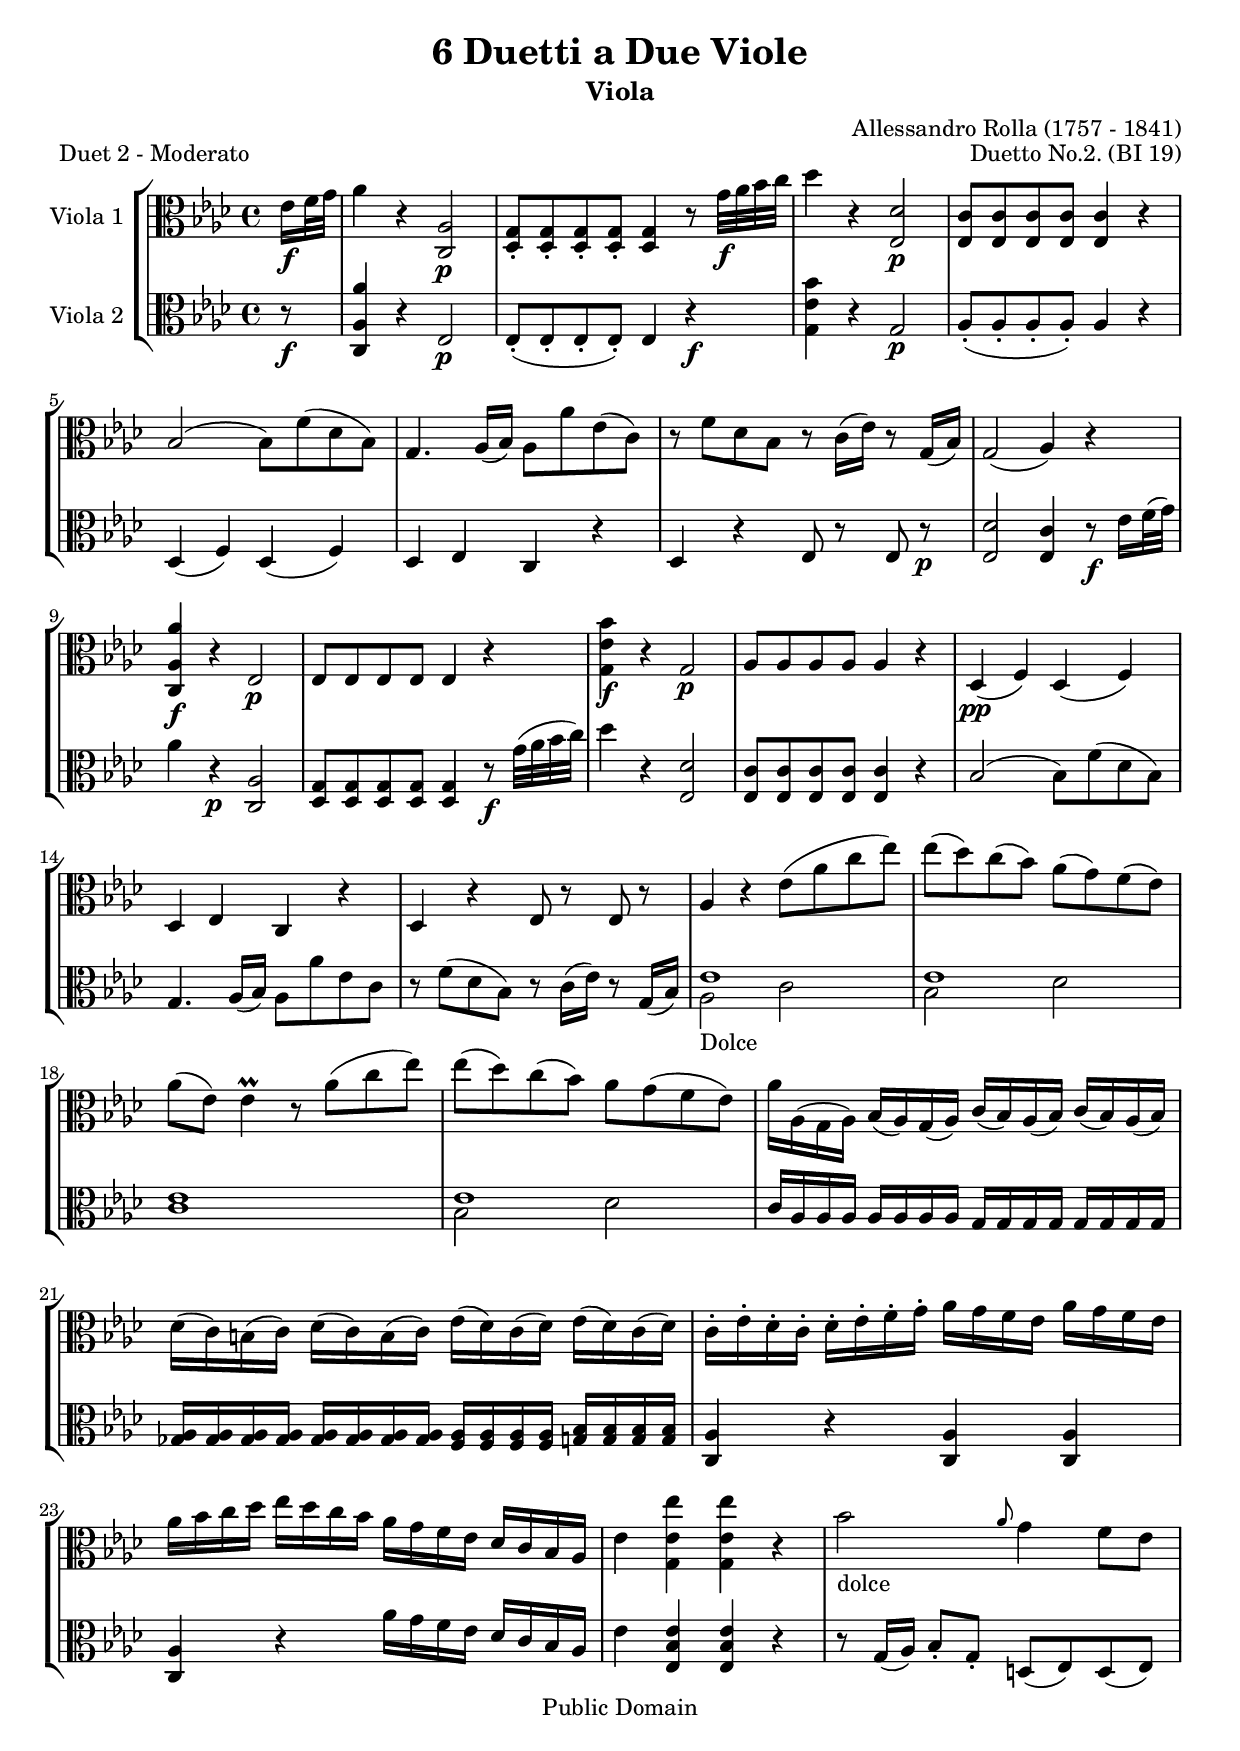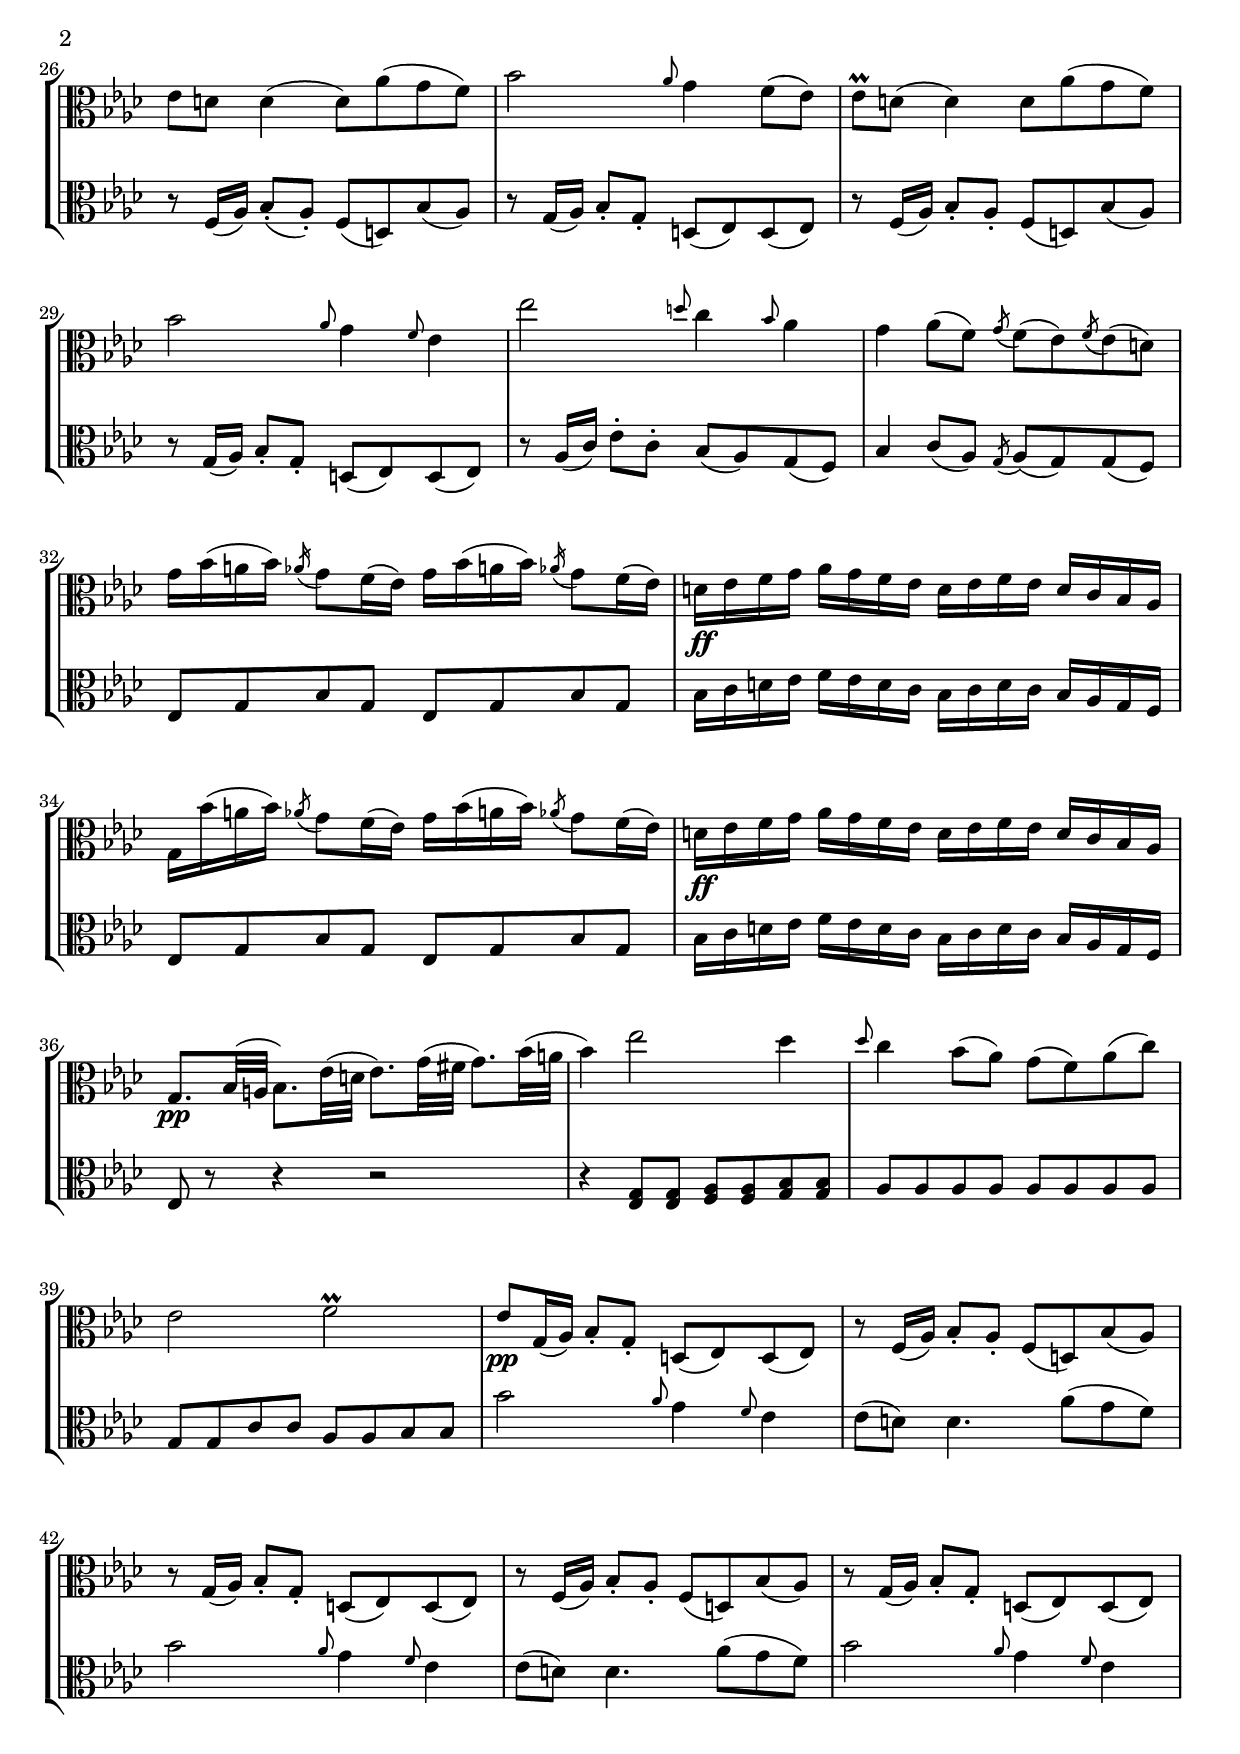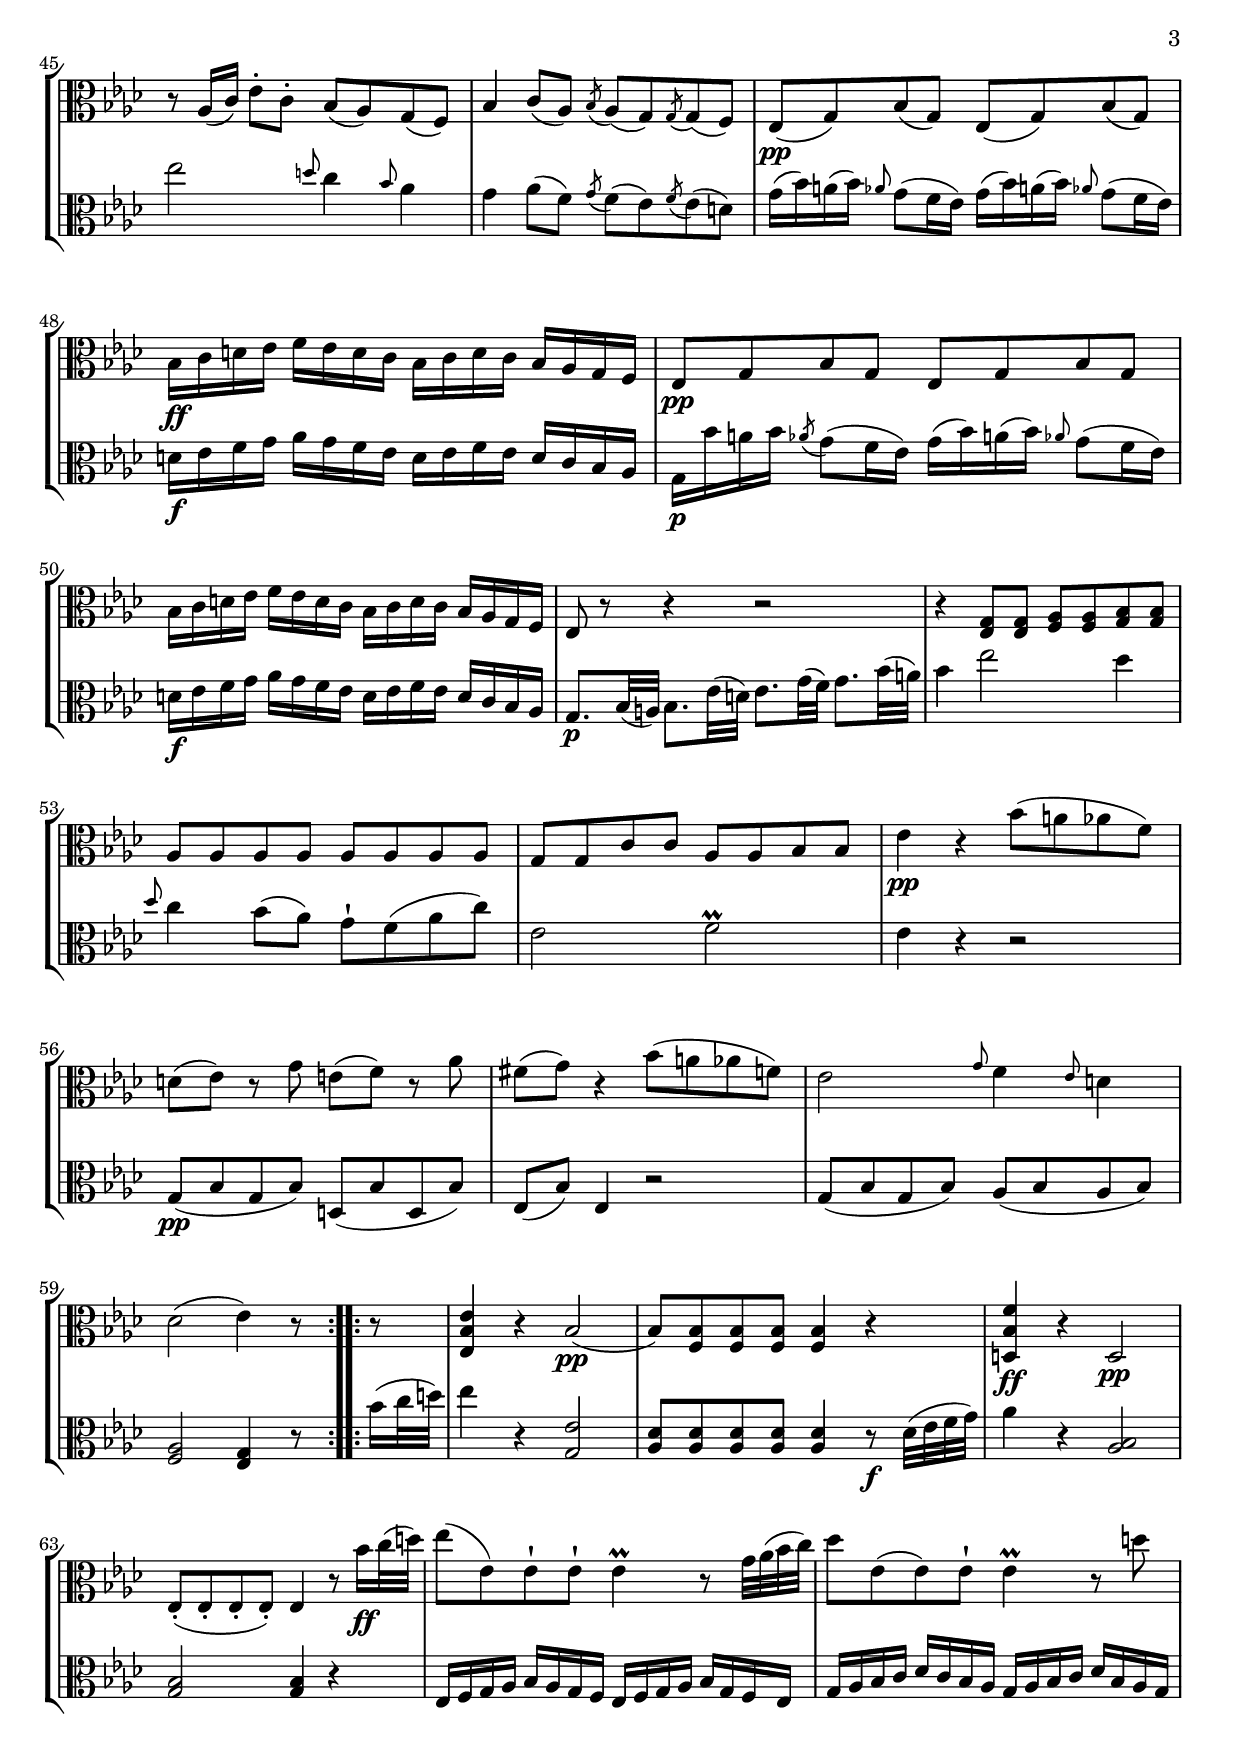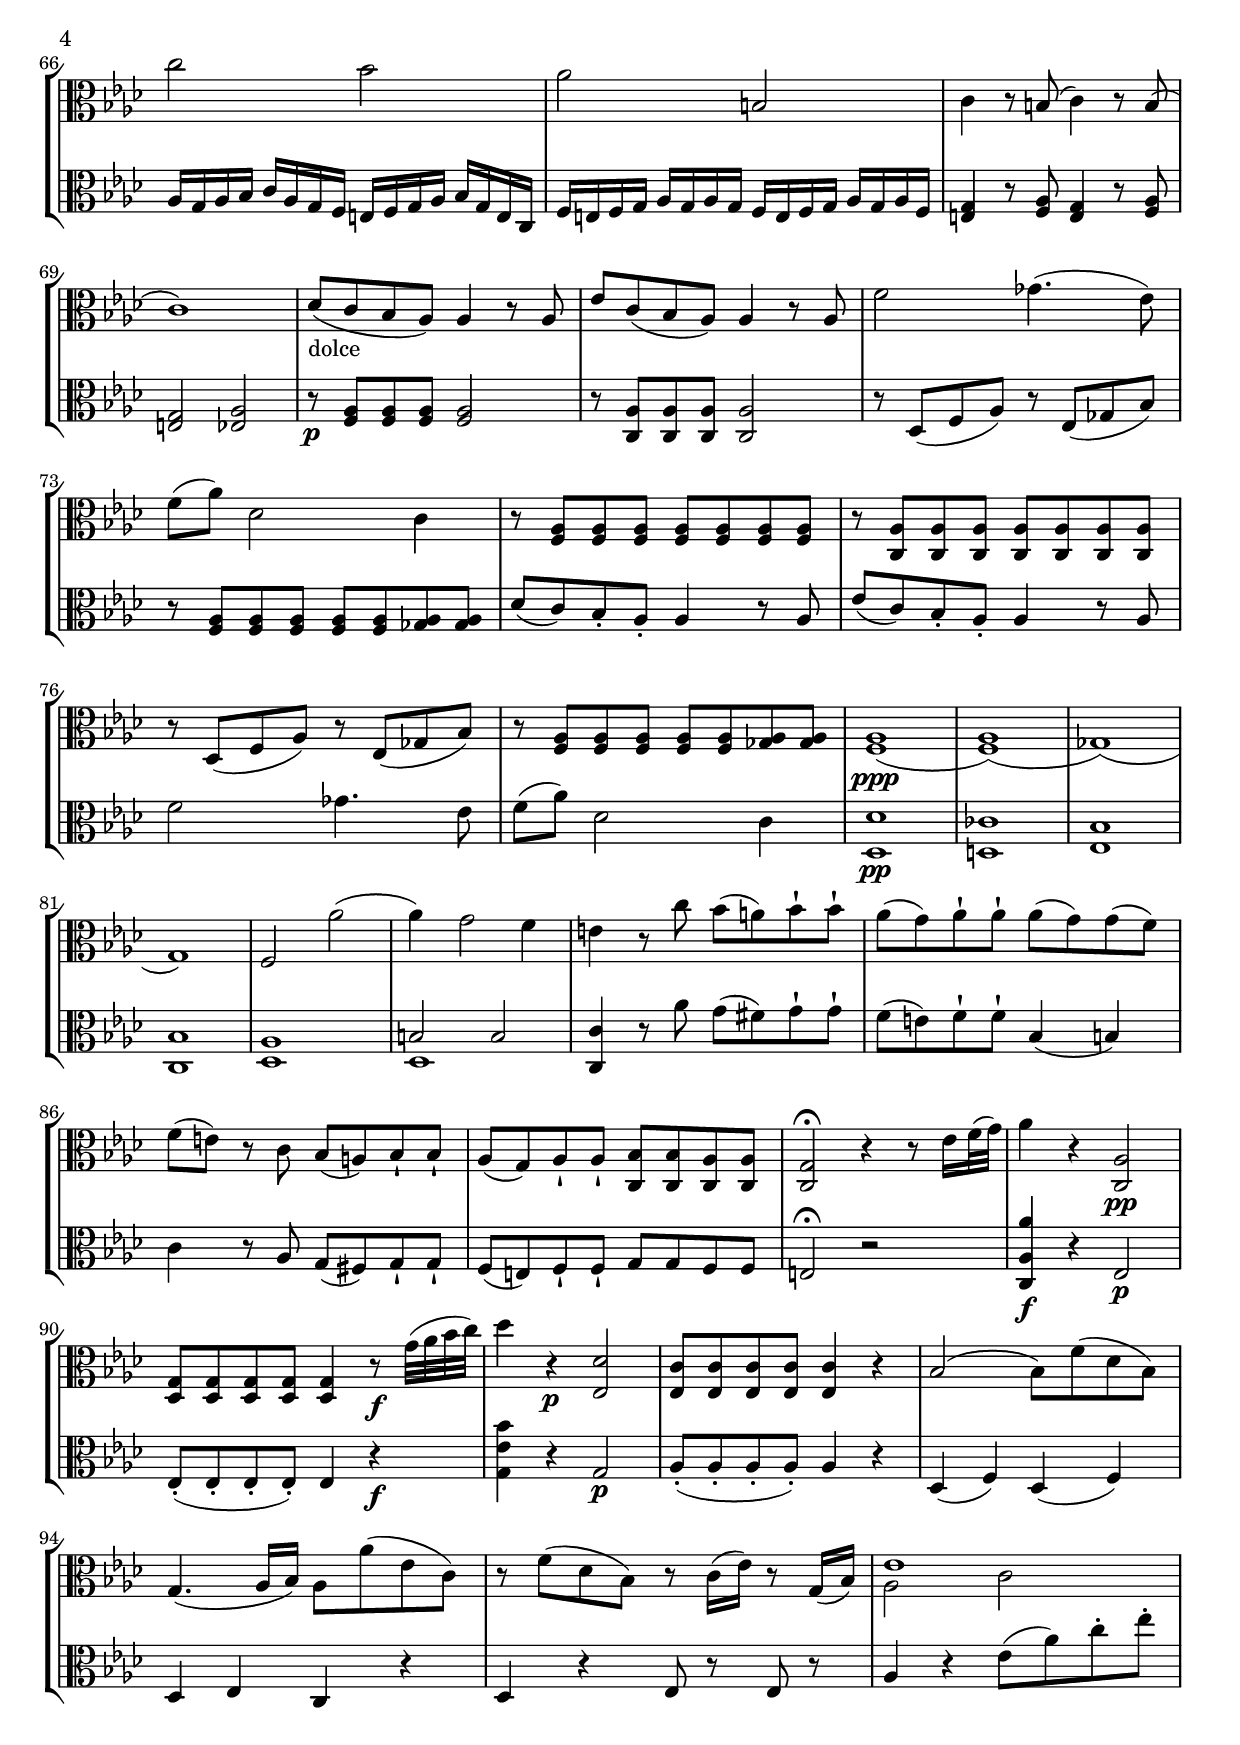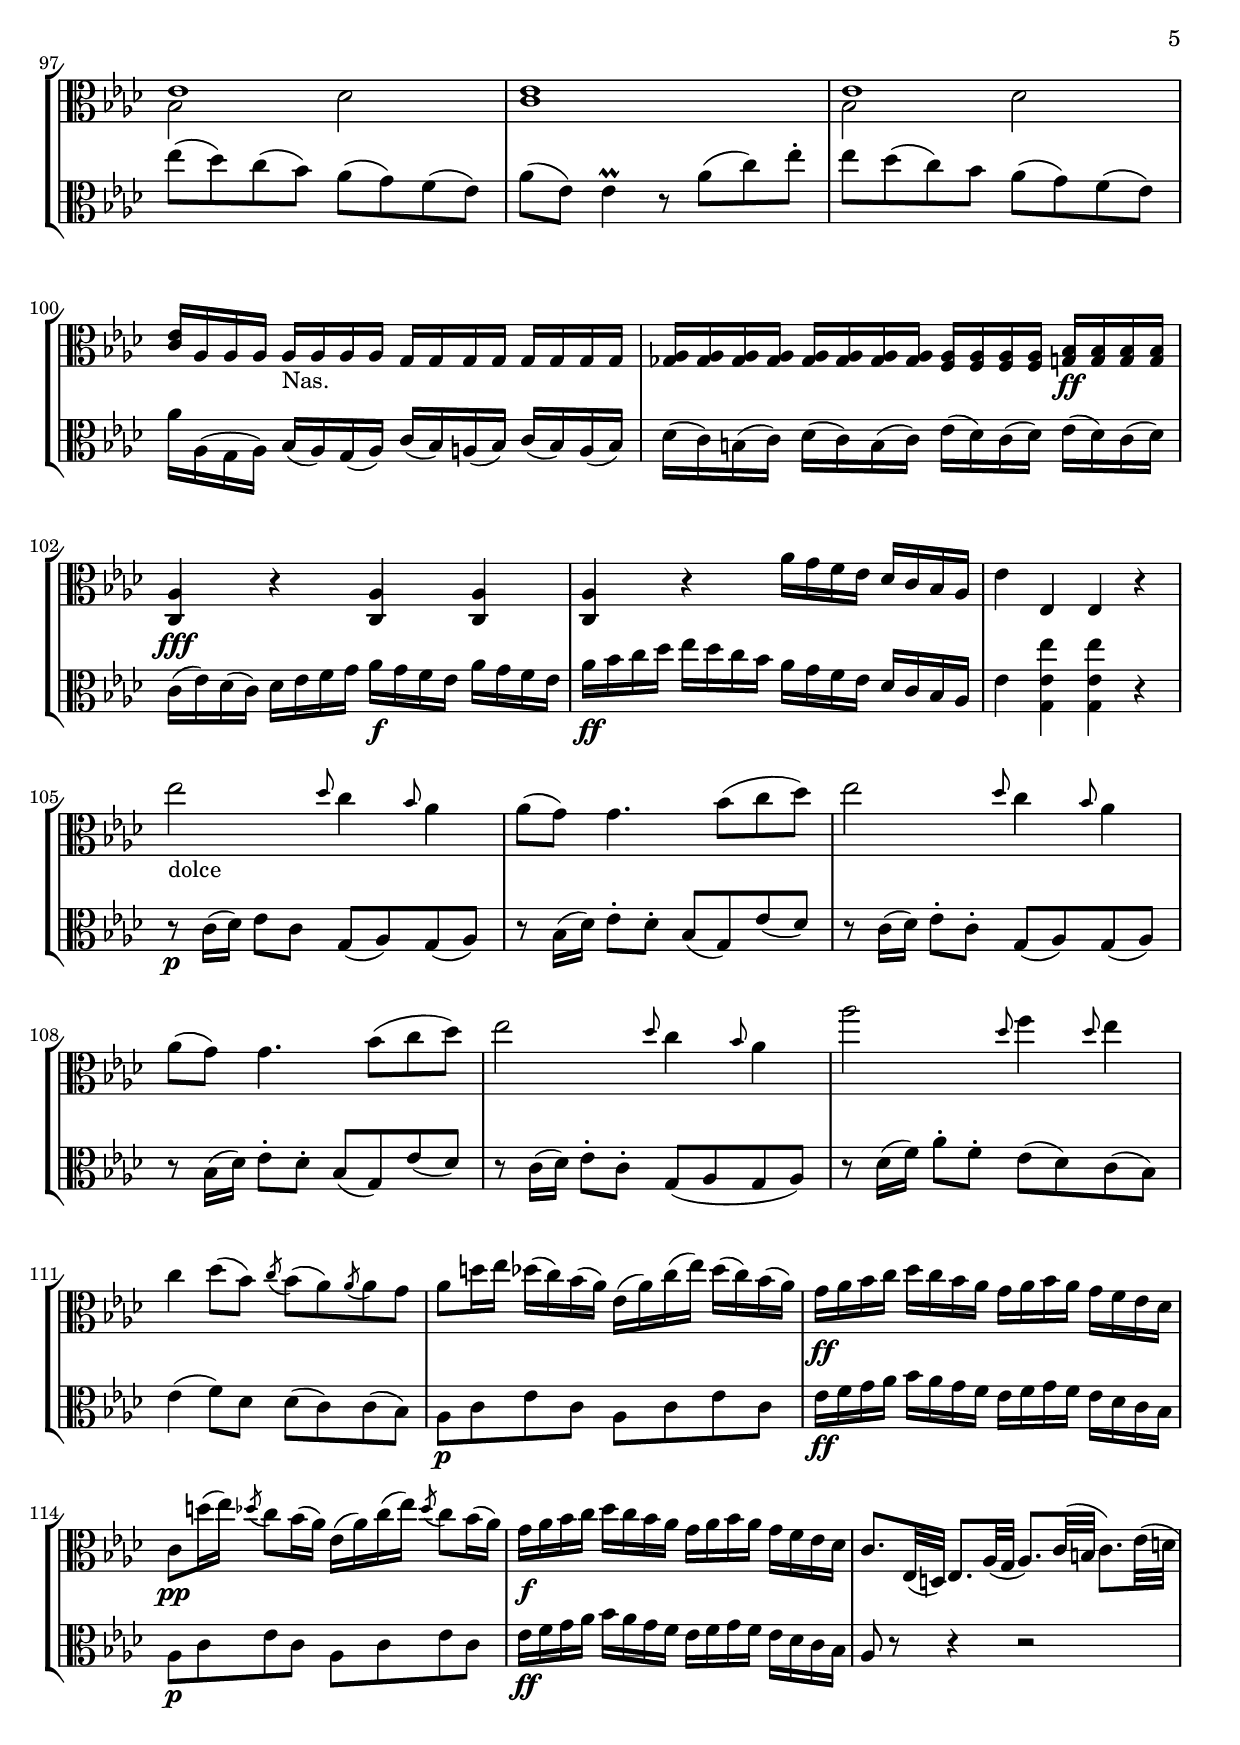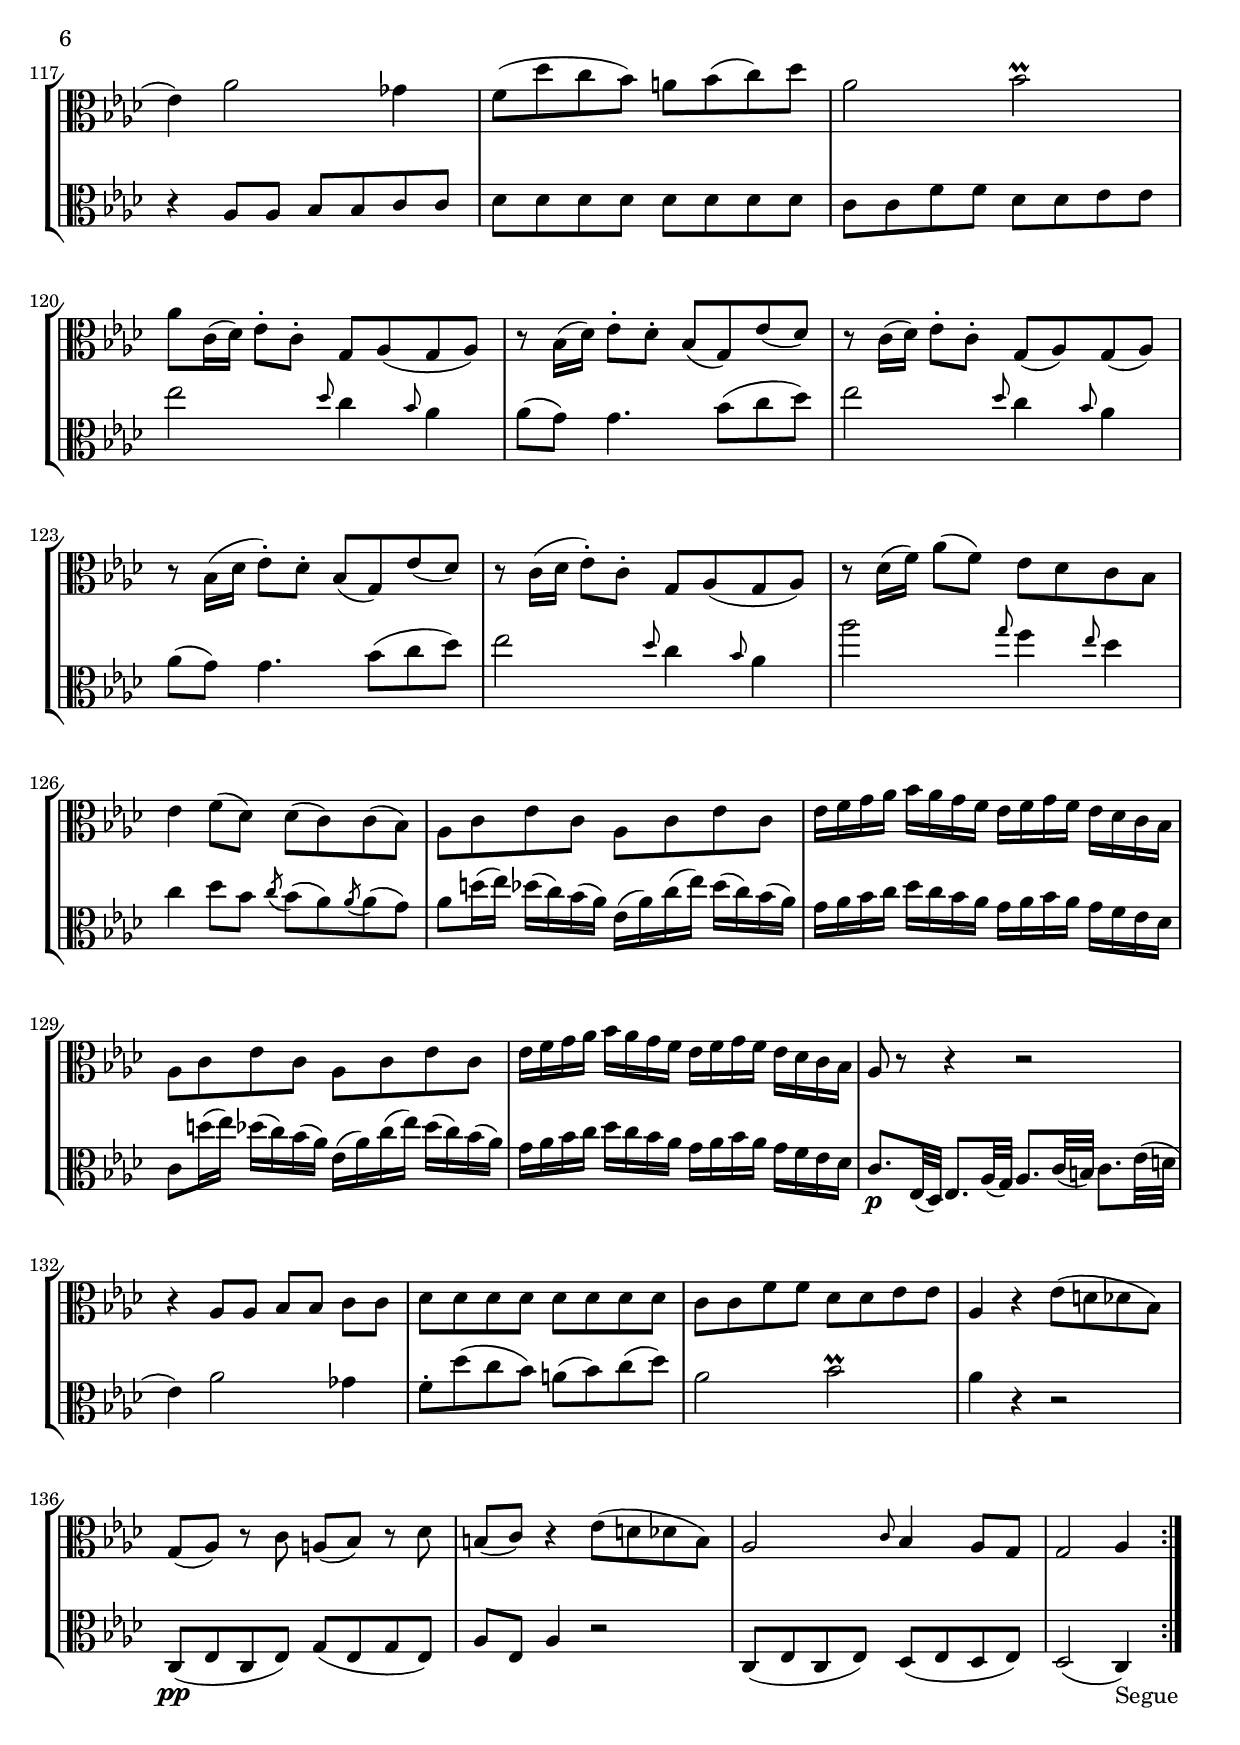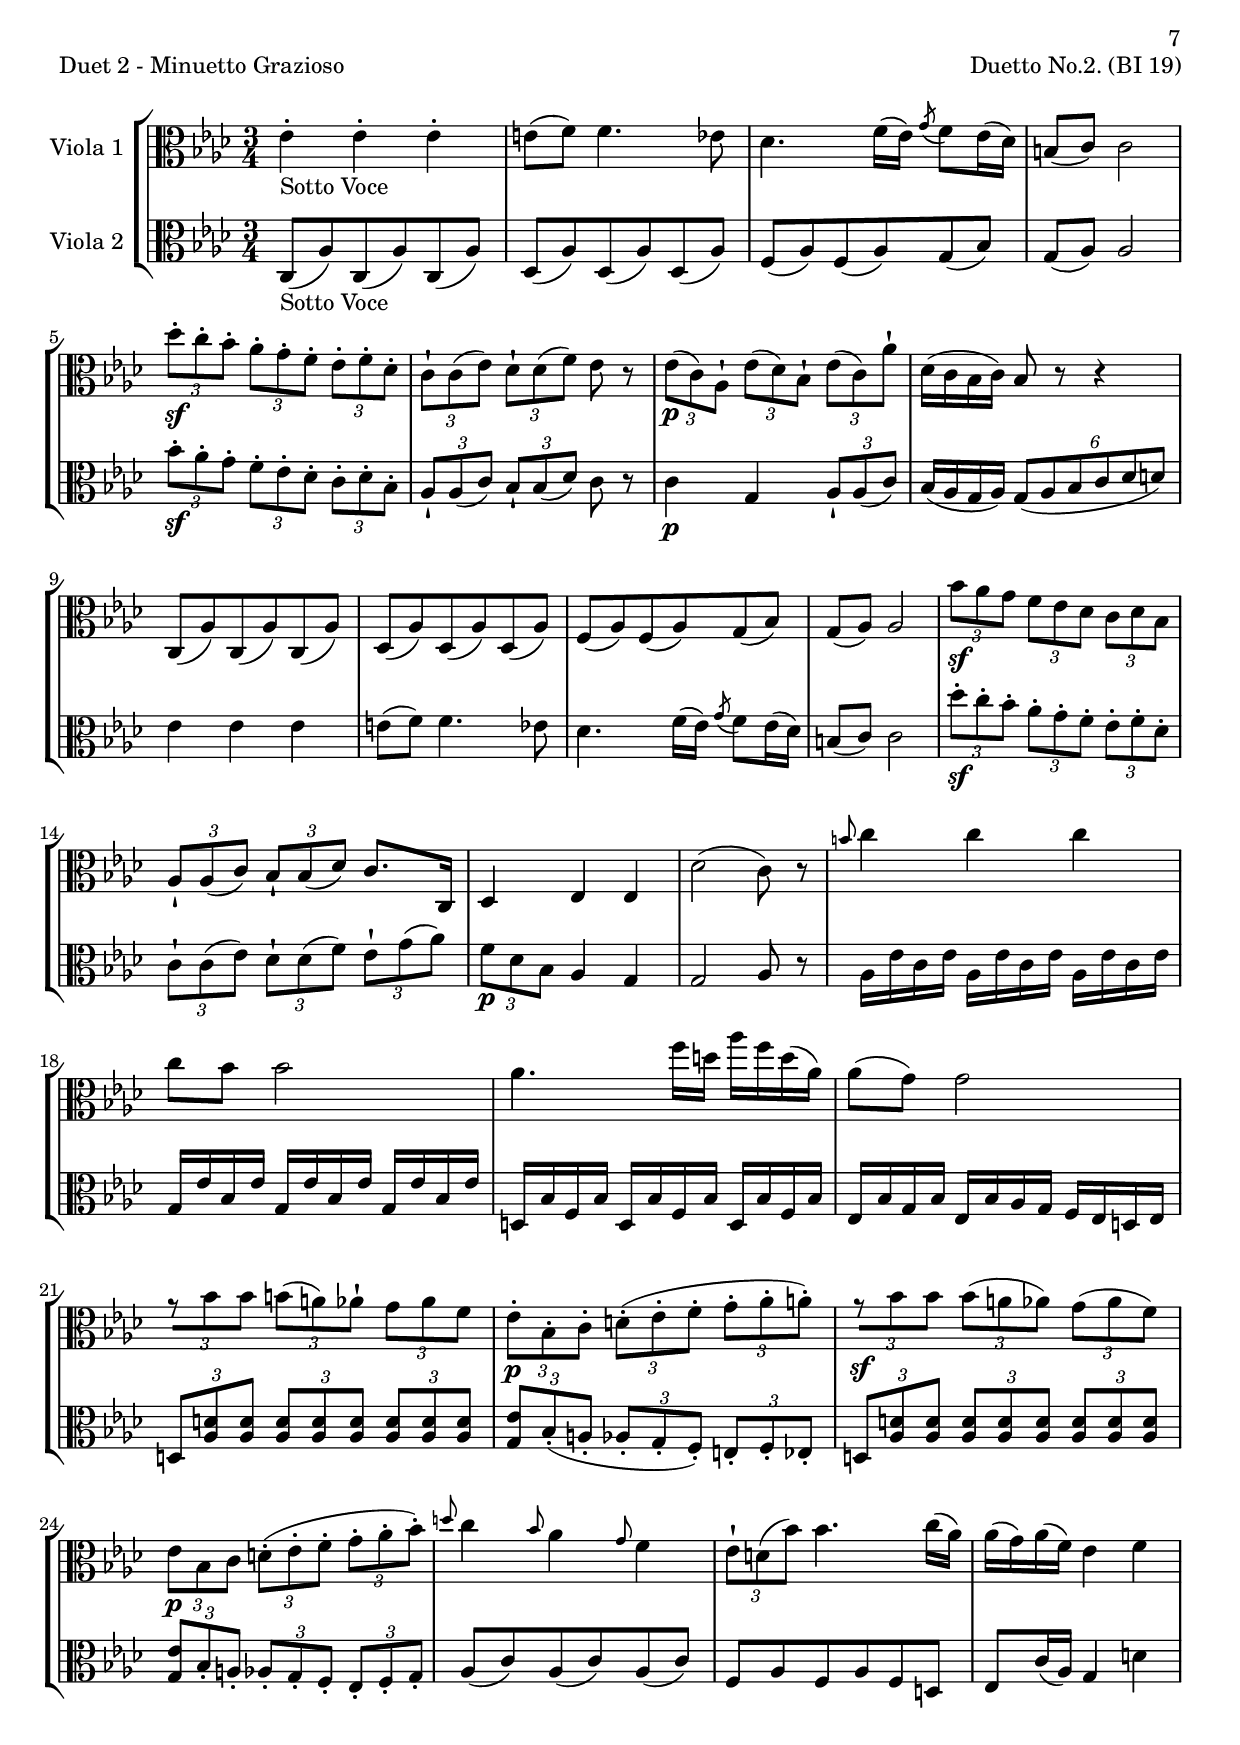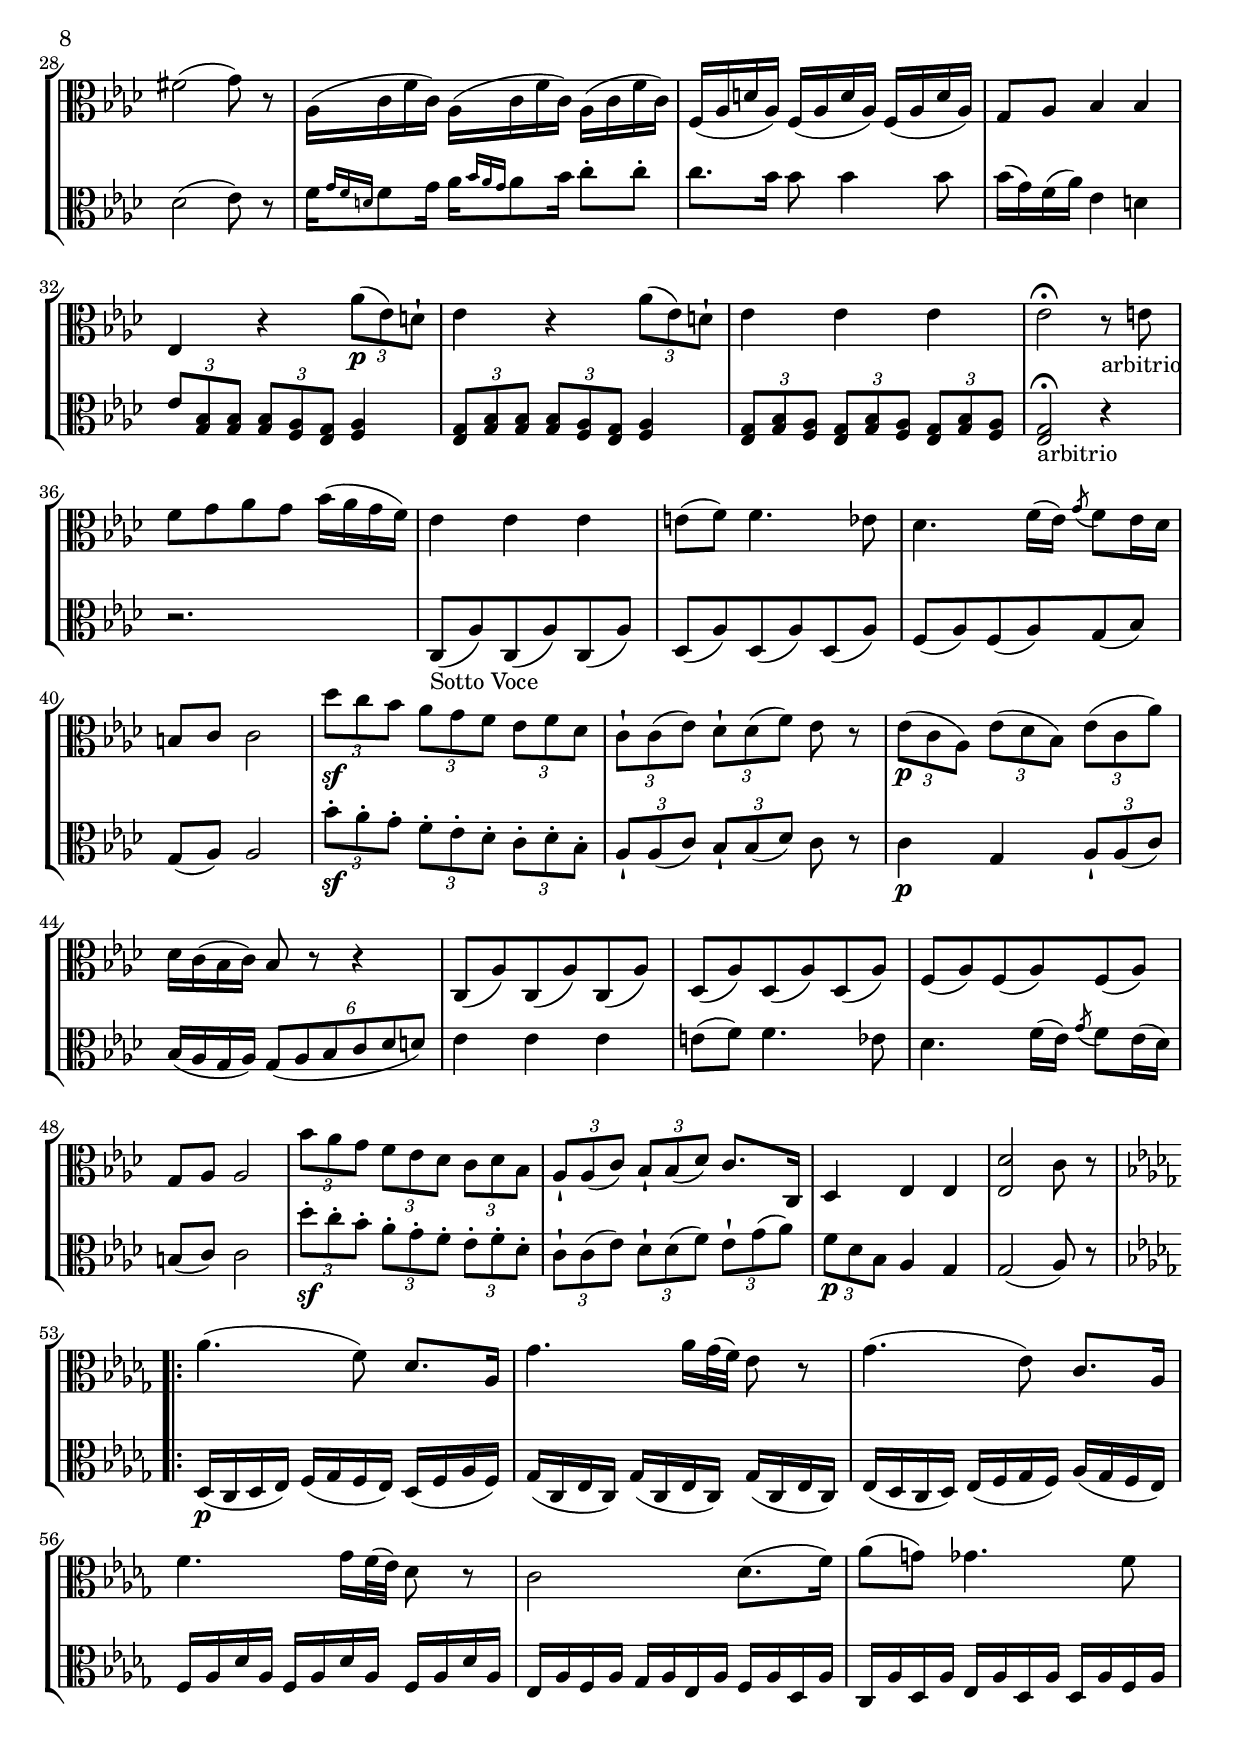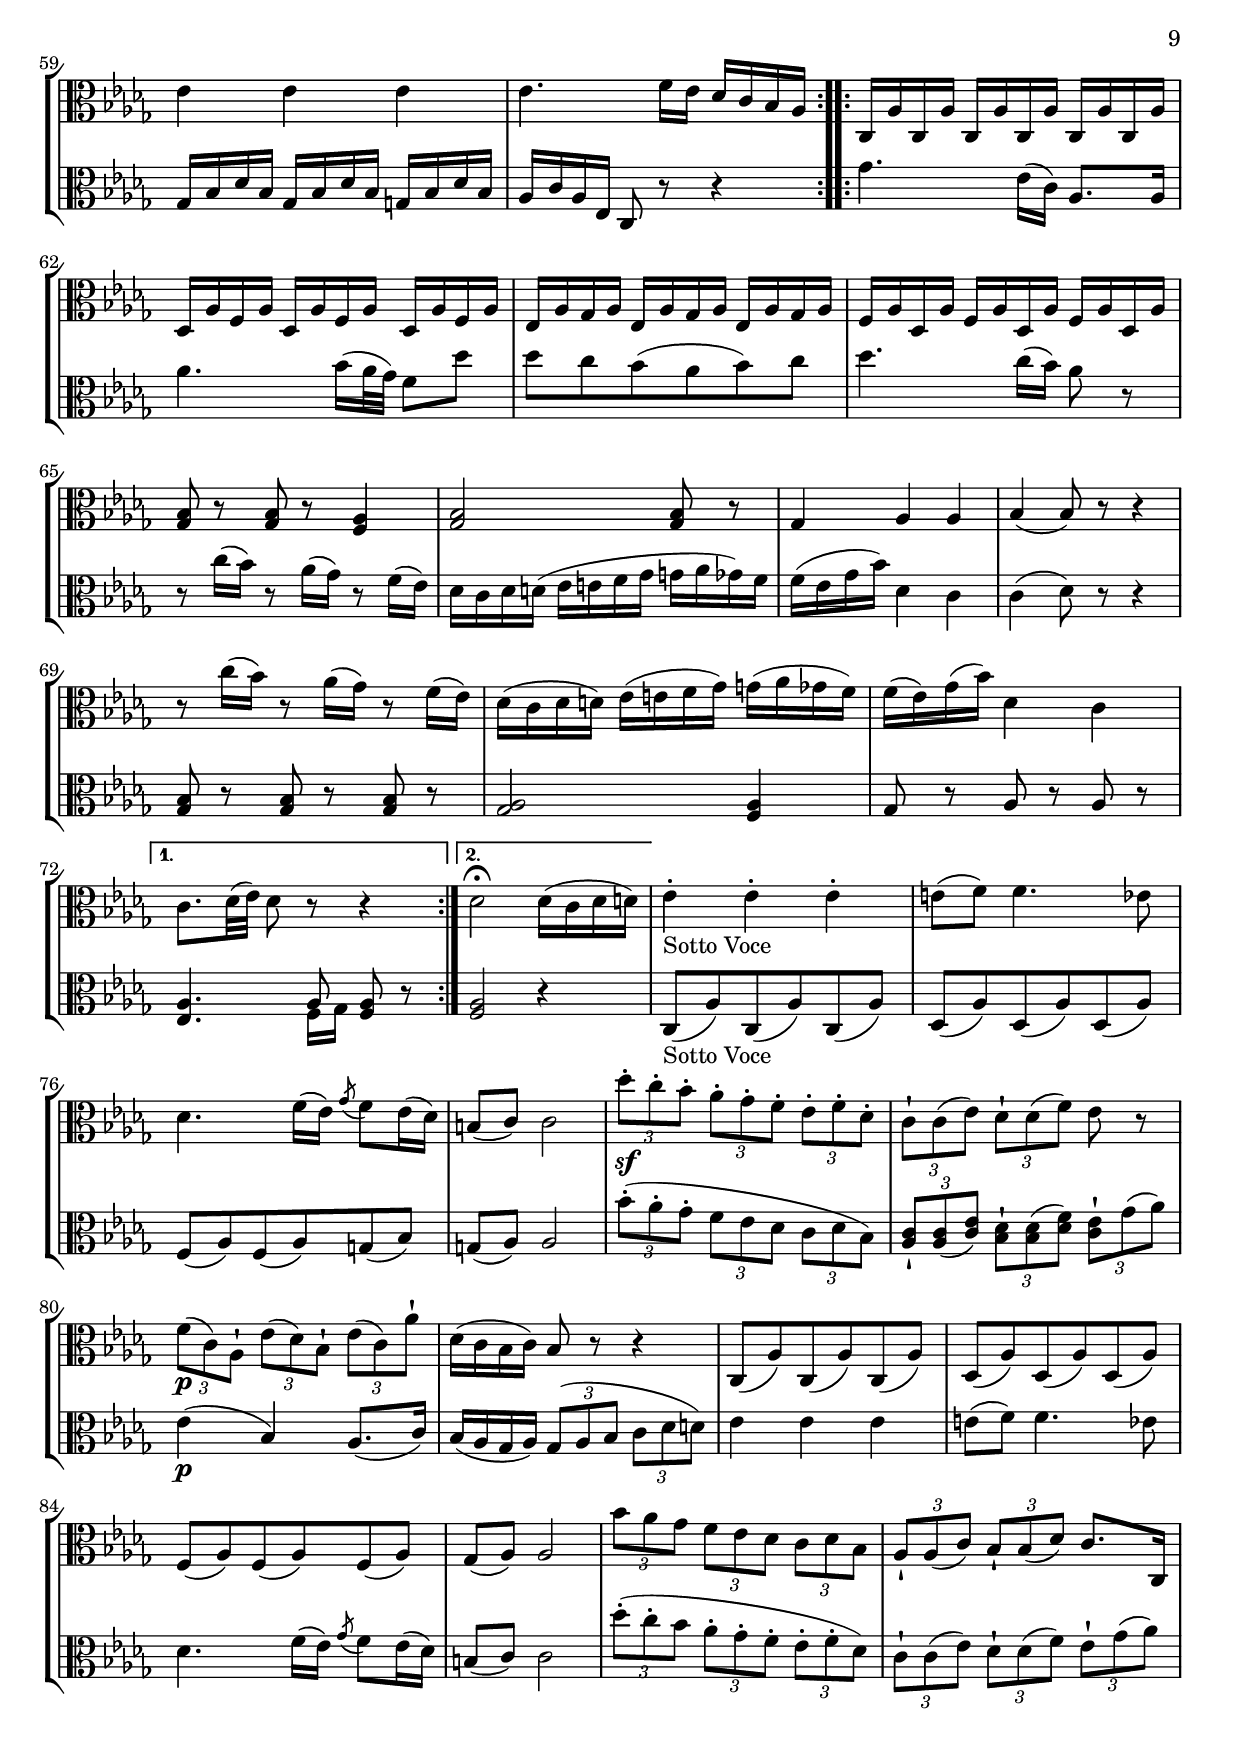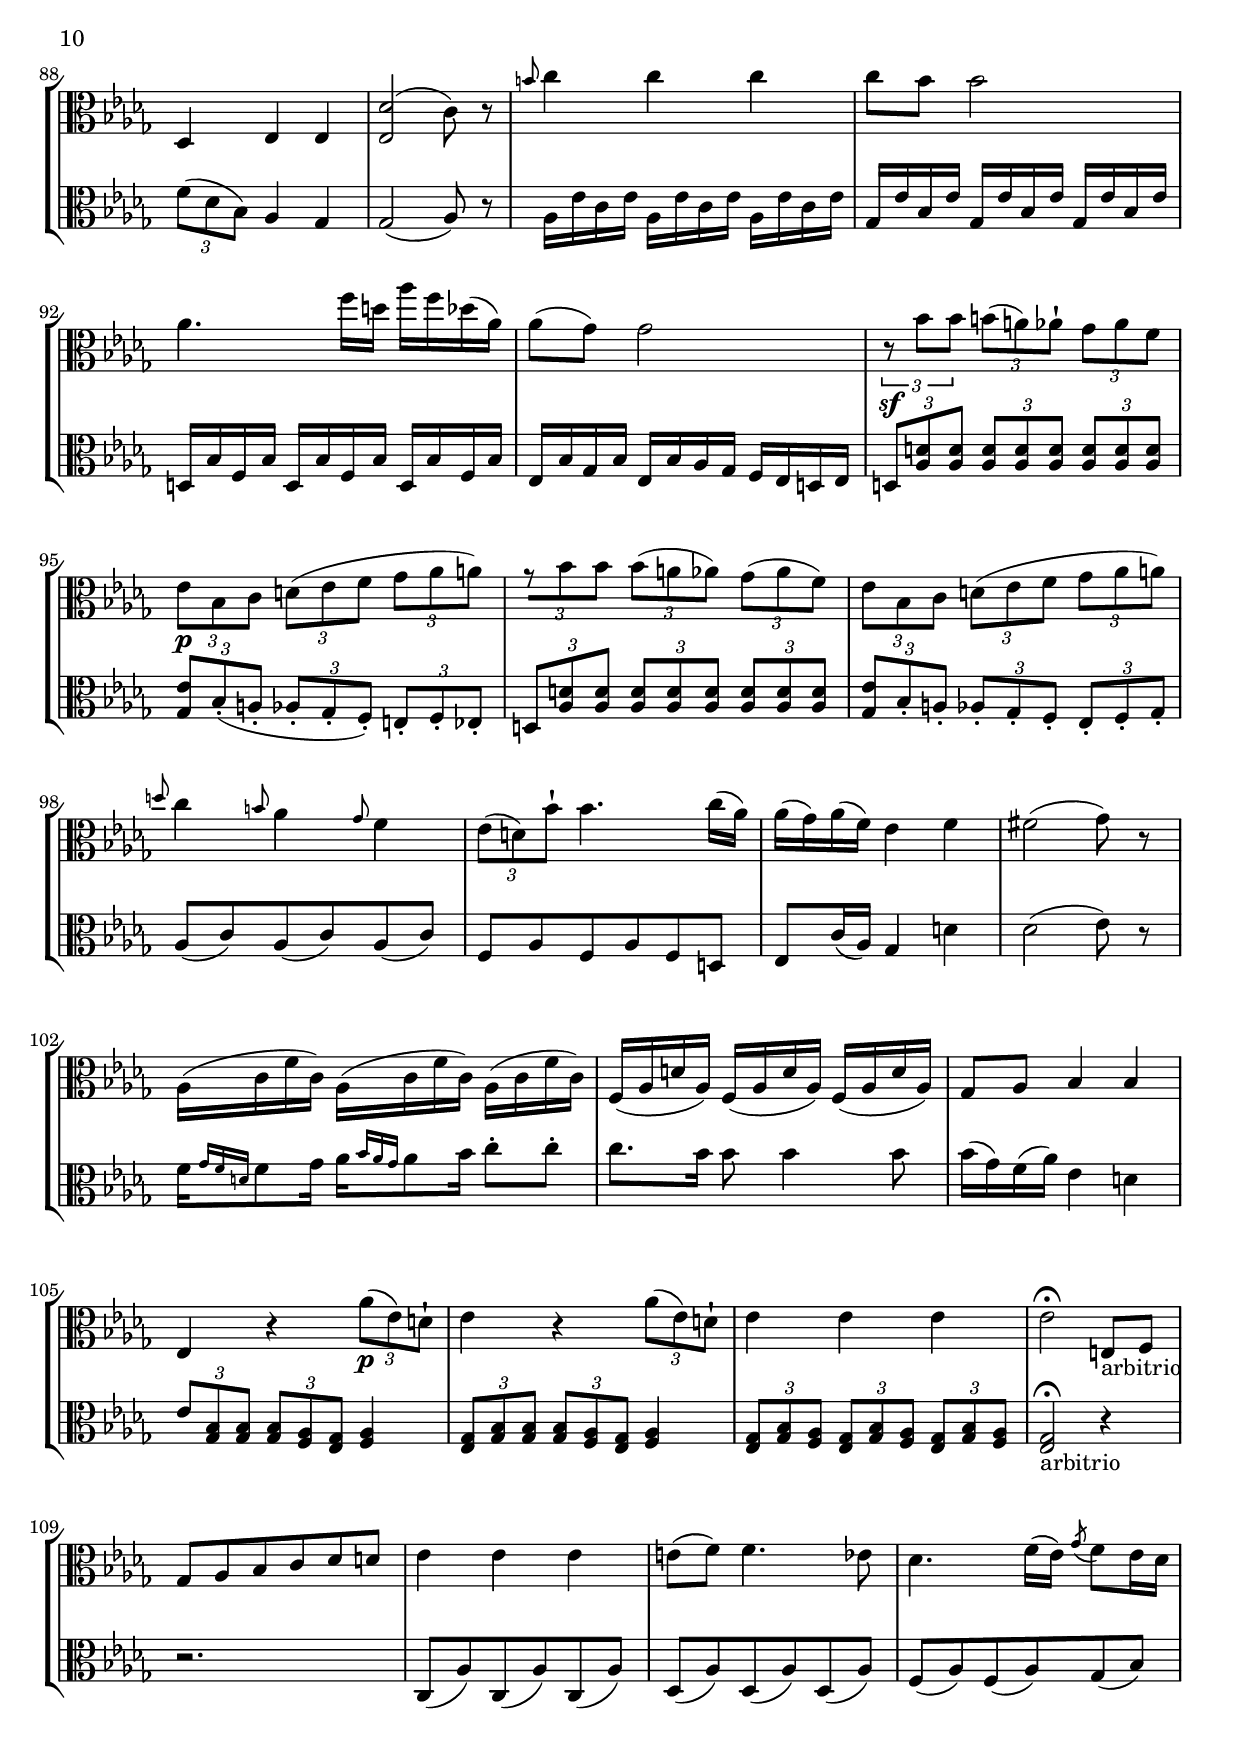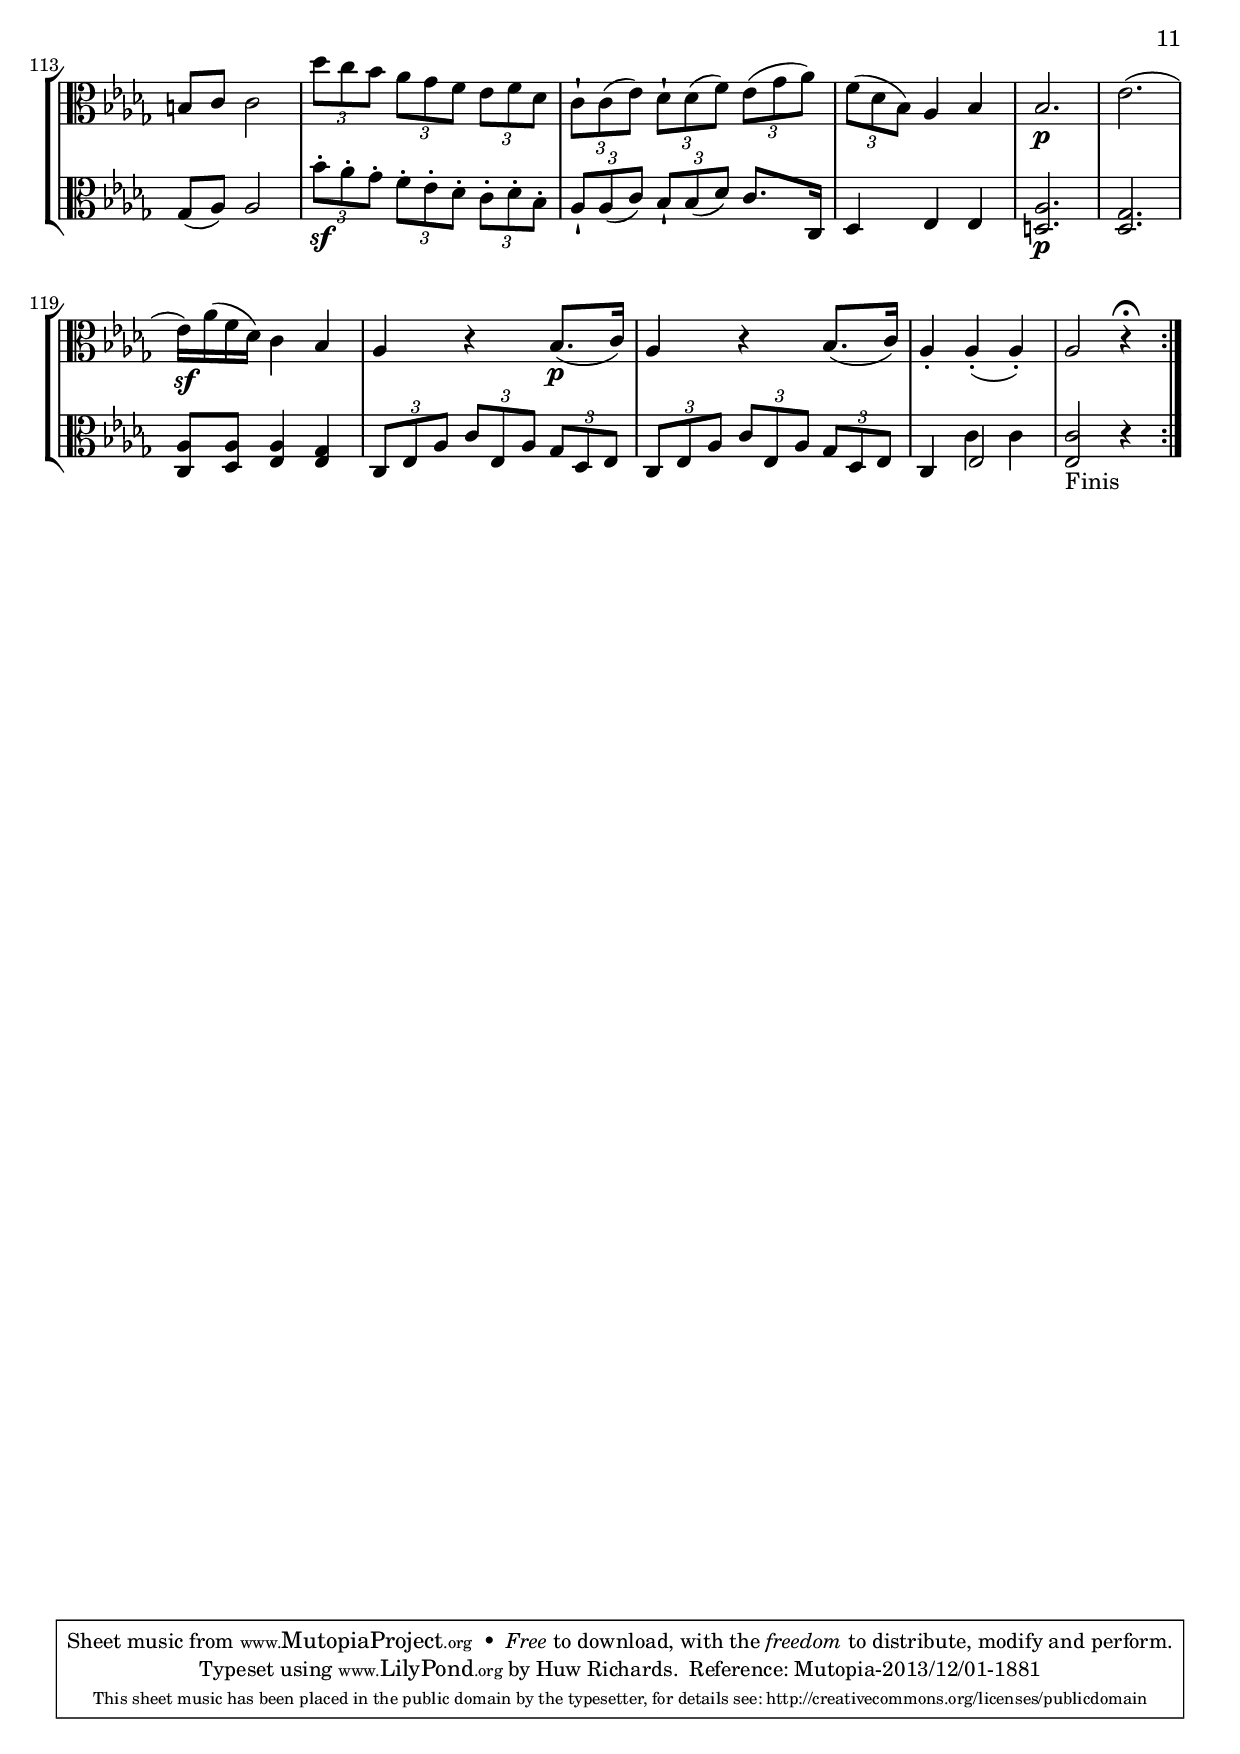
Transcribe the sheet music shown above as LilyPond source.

\version "2.16.1"
\version "2.16.1"
\header {
    title = "6 Duetti a Due Viole"
    opus = "Duetto No.2. (BI 19)"
    composer = "Allessandro Rolla (1757 - 1841)"
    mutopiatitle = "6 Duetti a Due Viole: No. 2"
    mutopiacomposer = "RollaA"
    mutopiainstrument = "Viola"
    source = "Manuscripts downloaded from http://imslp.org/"
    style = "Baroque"
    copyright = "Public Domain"
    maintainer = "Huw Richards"
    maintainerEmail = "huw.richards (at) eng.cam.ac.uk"
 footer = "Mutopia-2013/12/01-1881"
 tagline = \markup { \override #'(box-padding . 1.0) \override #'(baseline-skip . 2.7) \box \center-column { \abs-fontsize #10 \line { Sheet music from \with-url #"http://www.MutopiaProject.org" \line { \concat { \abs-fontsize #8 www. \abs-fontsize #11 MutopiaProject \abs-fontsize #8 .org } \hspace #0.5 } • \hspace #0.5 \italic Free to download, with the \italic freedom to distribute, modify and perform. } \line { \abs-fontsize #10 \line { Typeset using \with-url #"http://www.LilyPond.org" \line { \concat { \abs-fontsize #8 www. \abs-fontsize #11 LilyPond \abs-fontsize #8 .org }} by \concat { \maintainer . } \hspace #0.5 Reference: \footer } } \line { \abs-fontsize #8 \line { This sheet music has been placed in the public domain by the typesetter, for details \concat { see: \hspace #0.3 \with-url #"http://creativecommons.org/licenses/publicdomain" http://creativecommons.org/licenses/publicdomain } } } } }
}

\version "2.16.1"

% Viola parts for Rolla opus 6, 2nd set of duets
\version "2.16.1"


twoviolaonemoderato = \new Voice { \relative c' {
    \set Staff.instrumentName = "Viola 1"
    \set Staff.midiInstrument = "viola"
    \clef alto
    \key aes \major
    \time 4/4

    \partial 8 ees16\f[ f32 g] aes4 r <aes, c,>2\p <g-. des>8[ <g-. des> <g-. des> <g-. des>] <g des>4 r8 g'32\f[ aes bes c] des4 r <des, ees,>2\p <c ees,>8[ <c ees,> <c ees,> <c ees,>] <c ees,>4 r bes2( bes8)[ f'( des bes)] g4. as16[( bes)] aes8[ aes' ees( c)]
    %{comment - end of line 1 in the manuscript%}

    r8 f[ des bes] r c16[( ees)] r8 g,16( bes)] g2( aes4) r <aes c, aes'' >4\f r4 ees2\p ees8[ ees ees ees] ees4 r <g ees' bes'>4\f r g2\p aes8[ aes aes aes] aes4 r des,\pp( f) des( f) des ees c r des r ees8 r ees r
    %{comment - end of line 2 in the manuscript%}

    aes4 r ees'8[( aes c ees)] ees[( des) c( bes)] aes[( g) f( ees)] aes[( ees)] ees4\prall r8 aes8[( c ees)] ees[( des) c( bes)] aes[ g( f ees)] aes16[ aes,( g aes)] bes[( aes) g( aes)] c[( bes) aes( bes)] c[( bes) aes( bes)] des[( c) b( c)] des[( c) b( c)]
    %{comment - end of line 3 in the manuscript%}

    ees[( des) c( des)] ees[( des) c( des)] c-.[ ees-. des-. c-.] des-.[ ees-. f-. g-.] aes[ g f ees] aes[ g f ees] aes[ bes c des] ees[ des c bes] aes[ g f ees] des[ c bes aes] ees'4 <g, ees' ees'> <g ees' ees'> r bes'2_dolce \grace {aes8} g4 f8[ ees] ees[ d] d4( d8)[ aes'( g f)] bes2 \grace {aes8} g4 f8[( ees])
    %{comment - end of line 4 in the manuscript%}

    ees8\prall[ d](d4) d8[ aes'( g f)] bes2 \grace { aes8} g4 \grace {f8} ees4 ees'2 \grace {d8} c4 \grace {bes8} aes4 g aes8[( f)] \acciaccatura {g8} f8[( ees) \acciaccatura {f8} ees( d)] g16[ bes( a bes)] \acciaccatura {aes} g8[ f16( ees)] g16[ bes( a bes)] \acciaccatura {aes} g8[ f16( ees)] d16\ff[ ees f g] aes[ g f ees] d[ ees f ees] d[ c bes aes]
    %{comment - end of line 5 in the manuscript%}

    g[ bes'( a bes)] \acciaccatura { aes8} g[ f16( ees)] g[ bes( a bes)] \acciaccatura { aes8} g[ f16( ees)] d16\ff[ ees f g] aes[ g f ees] d[ ees f ees] d[ c bes aes] g8.\pp[ bes32( a] bes8.)[ ees32( d] ees8.)[ g32( fis] g8.)[ bes32( a] bes4) ees2  des4 \grace {des8} c4 bes8[( aes)] g[( f) aes( c)] ees,2 f\prall
    %{comment - end of line 6 in the manuscript%}

    ees8\pp[ g,16( aes)] bes8-.[ g-.] d[( ees) d( ees)] r8 f16[( aes)] bes8-.[ aes-.] f[( d) bes'( aes)] r8 g16[( aes)] bes8-.[ g-.] d[( ees) d( ees)] r8 f16[( aes)] bes8-.[ aes-.] f[( d) bes'( aes)] r8 g16[( aes)] bes8-.[ g-.] d[( ees) d( ees)] r8 aes16[( c)] ees8-.[ c-.] bes[( aes) g( f)]
    %{comment - end of line 7 in the manuscript%}

    bes4 c8[( aes)] \acciaccatura {bes8} aes8[( g) \acciaccatura {g8} g( f)] ees\pp[( g) bes( g)]  ees[( g) bes( g)] bes16\ff[ c d ees] f[ ees d c] bes[ c d c] bes[ aes g f] ees8\pp[ g bes g] ees[ g bes g] bes16[ c d ees] f[ ees d c] bes[ c d c] bes[ aes g f] ees8 r r4 r2
    %{comment - end of line 8 in the manuscript%}

    r4 <g ees>8[ <g ees>8] < aes f>8[  < aes f>8  < g bes>8 < g bes>8] aes8[ aes aes aes] aes8[ aes aes aes] g8[ g c c] aes[ aes bes bes] ees4\pp r4 bes'8[( a aes f)] d8[( ees)] r g e[( f)] r aes fis[( g)] r4 bes8[( a aes f)] ees2 \grace {g8} f4 \grace {ees8} d4 des2( ees4) r8 \bar ":|:" r8
    %{comment - end of line 9 in the manuscript%}

    <ees bes ees,>4 r4 bes2\pp( bes8)[ <bes f>8 <bes f>8 <bes f>8] <bes f>4 r4 <bes d, f'>\ff r4 d,2\pp ees8-.[( ees-. ees-. ees-.)] ees4 r8 bes''16\ff[ c32( d)] ees8[( ees,) ees-| ees-|] ees4\prall r8 g32[ aes( bes c)] des8[ ees,( ees) ees-|] ees4\prall r8 d'8 c2 bes2 aes2 b,2 c4 r8 b( c4) r8 b8(
    %{comment - end of line 10 and page 1 in the manuscript%}

    c1) des8_dolce[( c bes aes)] aes4 r8 aes8 ees'[ c( bes aes)] aes4 r8 aes8 f'2 ges4.( ees8) f8[( aes)] des,2 c4 r8 <aes f>8[ <aes f>8 <aes f>8] <aes f>8[ <aes f>8 <aes f>8 <aes f>8] r8 <aes c,>8[ <aes c,>8 <aes c,>8] <aes c,>8[ <aes c,>8 <aes c,>8 <aes c,>8] r8  des,[( f aes)] r8 ees[( ges bes)] r8 <f aes>8[ <f aes>8 <f aes>8] <f aes>8[ <f aes>8 <ges aes>8 <ges aes>8]
    %{comment - end of line 1 page 2 in the manuscript%}

    <f aes>1\ppp( <f aes>1)( ges)( g) f2 aes'( aes4) g2 f4 e4 r8 c'8 bes[( a) bes-| bes-|] aes[( g) aes-| aes-|] aes[( g) g( f)] f[( e)] r c bes[( a) bes-| bes-|] aes[( g) aes-| aes-|] <bes c,>8[ <bes c,>8 <aes c,>8 <aes c,>8] <g c,>2\fermata r4 r8 ees'16 f32( g)]
    %{comment - end of line 2 page 2 in the manuscript%}

    aes4 r4 <aes, c,>2\pp <g des>8[ <g des>8 <g des>8 <g des>8] <g des>4 r8\f g'32[( aes bes c)] des4 r4\p <des, ees,>2 <c ees,>8[ <c ees,>8 <c ees,>8 <c ees,>8] <c ees,>4 r4 bes2( bes8)[ f'( des bes)] g4.( aes16[ bes)] aes8[ aes'( ees c)] r8 f8[( des bes)] r8 c16[( ees)] r8 g,16[( bes)] << {ees1} \\ {aes,2 c2} >> << {ees1} \\ {bes2 des2} >>
    %{comment - end of line 3 page 2 in the manuscript%}

    <ees c>1  << {ees1} \\ {bes2 des2} >> <c ees>16[ aes aes aes] aes16_"Nas."[ aes aes aes] g16[ g g g] g[ g g g] < ges aes>16[ < ges aes>16 < ges aes>16 < ges aes>16] < ges aes>16[ < ges aes>16 < ges aes>16 < ges aes>16] < f aes>16[ < f aes>16 < f aes>16 < f aes>16] < g bes>16\ff[ < g bes>16 < g bes>16 < g bes>16] <aes c,>4\fff r4 <aes c,> <aes c,> <aes c,> r aes'16[ g f ees] des[ c bes aes] ees'4 ees, ees r ees''2_"dolce" \grace { des8} c4 \grace { bes8} aes4 aes8[( g)] g4. bes8[( c des)] ees2 \grace { des8} c4 \grace { bes8} aes4
    %{comment - end of line 4 page 2 in the manuscript%}

    aes8[( g)] g4. bes8[( c des)] ees2 \grace { des8} c4 \grace { bes8} aes4 aes'2 \grace { des,8} f4 \grace { des8} ees4 c4 des8[( bes)] \acciaccatura {c8} bes8[( aes) \acciaccatura {aes8} aes g] aes8[ d16 ees] des16[( c) bes( aes)] ees[( aes) c( ees)] des[( c) bes( aes)] g\ff[ aes bes c] des[ c bes aes] g[ aes bes aes] g[ f ees des]
    %{comment - end of line 5 page 2 in the manuscript%}

    c8\pp[ d'16( ees)] \acciaccatura {des8} c8[ bes16( aes)] ees16[( aes) c( ees)] \acciaccatura {des8} c8[ bes16( aes)]  g\f[ aes bes c] des[ c bes aes] g[ aes bes aes] g[ f ees des] c8.[ ees,32( d)] ees8.[ aes32( g] aes8.)[ c32( b] c8.)[ ees32( d] ees4) aes2 ges4 f8[( des' c bes)] a[ bes( c) des] aes2 bes\prall
    %{comment - end of line 6 page 2 in the manuscript%}

    aes8[ c,16( des)] ees8-.[ c-.] g[ aes( g aes)] r8 bes16[( des)] ees8-.[ des-.] bes[( g) ees'( des)] r8 c16[( des)] ees8-.[ c-.] g[( aes) g( aes)] r8 bes16[( des] ees8-.)[ des-.] bes[( g) ees'( des)] r8 c16[( des] ees8-.)[ c-.] g[ aes( g aes)] r8 des16[( f)] aes8[( f)] ees[ des c bes] ees4 f8[( des)]
    %{comment - end of line 7 page 2 in the manuscript%}

    des8[( c) c( bes)] aes[ c ees c] aes[ c ees c] ees16[ f g aes] bes[ aes g f] ees[ f g f] ees[ des c bes]  aes8[ c ees c] aes[ c ees c] ees16[ f g aes] bes[ aes g f] ees[ f g f] ees[ des c bes] aes8 r8 r4 r2
    %{comment - end of line 8 page 2 in the manuscript%}

    r4 aes8[aes] bes[ bes] c[c] des[ des des des] des[ des des des] c[ c f f] des[ des ees ees] aes,4 r  ees'8[( d des bes)] g8[( aes)] r8 c a[( bes)] r des b[( c)] r4 ees8[( d des b)] aes2 \grace { c8} bes4 aes8[ g] g2 aes4 \bar ":|:"

}}


twoviolaoneminuetto = \new Voice { \relative c' {
    \set Staff.instrumentName = "Viola 1"
    \set Staff.midiInstrument = "viola"
    \clef alto
    \key aes \major
    \time 3/4
    \override Score.MetronomeMark #'transparent = ##t
    \tempo 4=100

    ees4-._"Sotto Voce" ees-. ees-. e8[( f)] f4. ees8 des4. f16[( ees)] \acciaccatura {g8} f8[ ees16( des)] b8[( c)] c2
    \times 2/3{des'8-.\sf[ c-. bes-.]}
    \times 2/3{aes8-.[ g-. f-.]}
    \times 2/3{ees8-.[ f-. des-.]}
    \times 2/3 {c8-|[ c( ees)]}
    \times 2/3 {des8-|[ des( f)]}
    ees8 r
    %{comment - end of line 1 in the manuscript%}

    %{comment - start bar 7%}
    \times 2/3{ees8\p[( c) aes-|]}
    \times 2/3{ees'8[( des) bes-|]}
    \times 2/3{ees8[( c) aes'-|]}
    des,16[( c bes c)] bes8 r r4
    c,8[(aes')c,8(aes')c,8(aes')]
    des,8[(aes')des,8(aes')des,8(aes')]
    f8[(aes)f8(aes)g8(bes)]
    g[( aes)] aes2
    \times 2/3{bes'8\sf[aes g]}
    \times 2/3{f8[ees des]}
    \times 2/3{c8[des bes]}
    \times 2/3{aes8-|[ aes( c)]}
    \times 2/3{bes8-|[ bes( des)]}
    c8.[c,16]
    %{comment - end of line 2 in the manuscript%}

    %{comment - start bar 15%}
    des4 ees ees
    des'2( c8) r
    \grace{b'8} c4 c c
    c8[ bes] bes2
    aes4. f'16[ d] aes'[ f d( aes)]
    aes8[( g)] g2
    \times 2/3{r8[ bes bes]}
    \times 2/3{b8[( a) aes-|]}
    \times 2/3{g8[ aes f]}

    \times 2/3{ees8-.\p[bes-. c-.]}
    \times 2/3{d8-.[(ees-. f-.]}
    \times 2/3{g8-.[ aes-. a-.)]}
    %{comment - end of line 3 in the manuscript%}

    %{comment - start bar 23%}
    \times 2/3{r8\sf[ bes bes]}
    \times 2/3{bes8[( a aes)] }
    \times 2/3 {g8[( aes f)]}

    \times 2/3{ees8\p[bes c]}
    \times 2/3{d8-.[(ees-. f-.]}
    \times 2/3{g8-.[ aes-. bes-.)]}
    \grace{d8} c4 \grace{bes8} aes4 \grace{g8} f4
    \times 2/3{ees8-|[ d( bes')]} bes4. c16[( aes)]
    aes[( g) aes( f)] ees4 f4
    fis2( g8) r
    aes,16[( c f c)] aes16[( c f c)] aes16[( c f c)]
    %{comment - end of line 4 in the manuscript%}

    %{comment - start bar 30%}
    f,16[( aes d aes)] f16[( aes d aes)] f16[( aes d aes)]
    g8[ aes] bes4 bes
    ees, r \times 2/3 {aes'8\p[( ees) d-|]}
    ees4 r  \times 2/3 {aes8[( ees) d-|]}
    ees4 ees ees
    ees2\fermata

    r8_"arbitrio" e8 f[ g aes g]
    bes16[( aes g f)]

    ees4 ees ees
    e8[( f)] f4. ees8
    %{comment - end of line 5 in the manuscript%}

    %{comment - start bar 38%}
    des4. f16[(ees)] \acciaccatura{g8} f8[ ees16 des]
    b8[ c] c2
    \times 2/3{des'8\sf[ c bes]}
    \times 2/3{aes8[ g f]}
    \times 2/3{ees8[ f des]}

    \times 2/3 {c8-|[c( ees)]}
    \times 2/3 {des8-|[des( f)]} ees8 r

    \times 2/3{ees8\p[( c aes)]}
    \times 2/3{ees'8[( des bes)]}
    \times 2/3{ees8[( c aes')]}

    des,16[ c( bes c)] bes8 r r4
    %{comment - end of line 6 in the manuscript%}

    %{comment - start bar 44%}
    c,8[( aes') c,( aes') c,( aes')]
    des,8[( aes') des,( aes')
    des,( aes')] f8[( aes) f( aes) f( aes)]
    g8[ aes] aes2
    \times 2/3{bes'8[ aes g]}
    \times 2/3{f8[ ees des]}
    \times 2/3{c8[ des bes]}
    \times 2/3{aes8-|[ aes( c)]}
    \times 2/3{bes8-|[ bes( des)]} c8.[ c,16]
    des4 ees ees
    <ees des'>2 c'8 r
    %{comment - end of line 7 in the manuscript%}

    %{comment - start bar 52 - key change to d flat%}
    \bar"|:" \key des \major
    aes'4.( f8) des8.[ aes16]
    ges'4. aes16[ ges32( f)] ees8 r
    ges4.( ees8) c8.[ aes16]
    f'4. ges16[ f32( ees)] des8 r
    c2 des8.[( f16)]
    aes8[( g)] ges4. f8
    ees4 ees ees
    ees4. f16[ ees] des[ c bes aes]
    \bar":|:"
    %{comment - end of line 8 in the manuscript%}

    %{comment - start bar 60%}
    \repeat volta 2 { c,16[ aes' c, aes'] c,16[ aes' c, aes'] c,16[ aes' c, aes']
    des,16[ aes' f aes] des,16[ aes' f aes] des,16[ aes' f aes]
    ees16[ aes ges aes] ees16[ aes ges aes] ees16[ aes ges aes]
    f16[ aes des, aes'] f16[ aes des, aes'] f16[ aes des, aes']
    <ges bes>8 r  <ges bes>8 r <f aes>4
    <ges bes>2 <ges bes>8 r
    %{comment - end of line 9 in the manuscript%}

    %{comment - start bar 66%}
    ges4 aes aes bes( bes8) r r4
    r8 c'16[( bes)] r8 aes16[( ges)] r8 f16[( ees)]
    des16[( c des d)] ees[( e f ges)] g[( aes ges f)]
    f[( ees) ges( bes)] des,4 c
  }
  \alternative {
    { c8.[ des32( ees)] des8 r r4}   {des2\fermata des16[( c des d)]}
  }
%{comment - end of line 10 and first page in the manuscript%}

%{comment - start bar 72%}


  ees4-._"Sotto Voce" ees-. ees-.
  e8[( f)] f4. ees8
  des4. f16[( ees)] \acciaccatura {ges8} f8[ ees16( des)]
  b8[( c)] c2
  \times 2/3{des'8-.\sf[ c-. bes-.]}
  \times 2/3{aes8-.[ ges-. f-.]}
  \times 2/3{ees8-.[ f-. des-.]}

  \times 2/3 {c8-|[ c( ees)]}
  \times 2/3 {des8-|[ des( f)]} ees8 r

  \times 2/3{f8\p[( c) aes-|]}
  \times 2/3{ees'8[( des) bes-|]}
  \times 2/3{ees8[( c) aes'-|]}
  des,16[( c bes c)] bes8 r r4
  %{comment - end of line 1 in the second page of the manuscript%}

  %{comment - start bar 80%}
  c,8[(aes')c,8(aes')c,8(aes')]
  des,8[(aes')des,8(aes')des,8(aes')]
  f8[(aes)f8(aes)f8(aes)]
  ges[( aes)] aes2
  \times 2/3{bes'8[aes ges]}
  \times 2/3{f8[ees des]}
  \times 2/3{c8[des bes]}
  \times 2/3{aes8-|[ aes( c)]}
  \times 2/3{bes8-|[ bes( des)]}
  c8.[c,16]
  des4 ees ees
  <des' ees,>2( c8) r
  \grace{b'8} c4 c c
  c8[ bes] bes2
  %{comment - end of line 2 in the second page of the manuscript%}

  %{comment - start bar 90%}
  aes4. f'16[ d] aes'[ f des( aes)]
  aes8[( ges)] ges2

  \times 2/3{r8\sf bes bes]}
  \times 2/3{b8[( a) aes-|]}
  \times 2/3{ges8[ aes f]}

  \times 2/3{ees8\p[bes c]}
  \times 2/3{d8[(ees f]}
  \times 2/3{ges8[ aes a)]}

  \times 2/3{r8[ bes bes]}
  \times 2/3{bes8[( a aes)] }
  \times 2/3 {ges8[( aes f)]}

  \times 2/3{ees8[bes c]}
  \times 2/3{d8[(ees f]}
  \times 2/3{ges8[ aes a)]}
  %{comment - end of line 3 in the second page of the manuscript%}

  %{comment - start bar 96%}
  \grace{d8} c4 \grace{b8} aes4 \grace{ges8} f4
  \times 2/3{ees8[( d) bes'-|]} bes4. c16[( aes)]
  aes[( ges) aes( f)] ees4 f4
  fis2( ges8) r
  aes,16[( c f c)] aes16[( c f c)] aes16[( c f c)]
  f,16[( aes d aes)] f16[( aes d aes)] f16[( aes d aes)]
  ges8[ aes] bes4 bes
  %{comment - end of line 4 in the second page of the manuscript%}

  %{comment - start bar 103%}
  ees, r \times 2/3 {aes'8\p[( ees) d-|]}
  ees4 r  \times 2/3 {aes8[( ees) d-|]}
  ees4 ees ees
  ees2\fermata

  e,8_"arbitrio"[ f] ges[ aes bes c des d]

  ees4 ees ees
  e8[( f)] f4. ees8
  des4. f16[(ees)] \acciaccatura{ges8} f8[ ees16 des]
  b8[ c] c2
  %{comment - end of line 5 in the second page of the manuscript%}

  %{comment - start bar 111%}

  \times 2/3{des'8[ c bes]}
  \times 2/3{aes8[ ges f]}
  \times 2/3{ees8[ f des]}

  \times 2/3 {c8-|[c( ees)]}
  \times 2/3 {des8-|[des( f)]}
  \times 2/3{ees8[( ges aes)]}

  \times 2/3{f8[( des bes)]}
  aes4 bes
  bes2.\p
  ees2.(
  ees16)\sf[ aes( f des)] c4 bes
  aes r4 bes8.\p[( c16)]
  aes4 r4 bes8.[( c16)]
  %{comment - end of line 6 in the second page of the manuscript%}

  %{comment - start bar 119%}
  aes4-. aes-.( aes-.) aes2 r4\fermata \bar "|"

  }
}

\version "2.16.1"

twoviolatwomoderato = \new Voice { \relative c' {
    \set Staff.instrumentName = "Viola 2"
    \set Staff.midiInstrument = "viola"
    \clef alto
    \key aes \major
    \time 4/4

    \partial 8 r8\f <c, aes' aes'>4 r4 ees2\p ees8-.[( ees-. ees-. ees-.)] ees4 r4\f <g ees' bes'>4 r g2\p aes8-.[(aes-. aes-. aes-.)] aes4 r des,( f) des( f) des ees c r
    %{comment - end of line 1 in the manuscript%}

    des r ees8 r ees r\p < ees des'>2 < ees c'>4 r8\f ees'16[ f32( g)] aes4 r\p < c,, aes'>2 <g' des>8[ <g des>8 <g des>8 <g des>8] <g des>4 r8\f g'32[( aes bes c)] des4 r <des, ees,>2 <c ees,>8[ <c ees,>8 <c ees,>8 <c ees,>8] <c ees,>4 r bes2( bes8)[ f'( des bes)] g4. aes16[( bes)] aes8[ aes' ees c]
    %{comment - end of line 2 in the manuscript%}

    r8 f[( des bes)] r8 c16[( ees)] r8 g,16[( bes)] <<{ees1_"Dolce"} \\ {aes,2 c2}>>
    <<{ees1} \\ {bes2 des2}>> < ees c>1 <<{ees1} \\ {bes2 des2}>> c16[ aes aes aes] aes[ aes aes aes] g[ g g g ] g[ g g g] <ges aes>16[ <ges aes>16 <ges aes>16<ges aes>16] <ges aes>16[ <ges aes>16 <ges aes>16 <ges aes>16] <f aes>16[ <f aes>16<f aes>16<f aes>16] <g bes>16[ <g bes>16 <g bes>16 <g bes>16] < aes c,>4 r < aes c,>4 < aes c,>4 < aes c,>4 r aes'16[ g f ees] des[ c bes aes] ees'4 <ees bes ees,>4 <ees bes ees,>4 r4
    %{comment - end of line 3 in the manuscript%}

    r8 g,16[( aes)] bes8-.[ g-.] d8[( ees) d( ees)] r8 f16[( aes)] bes8-.[( aes-.)] f[( d) bes'( aes)] r8 g16[( aes)] bes8-.[ g-.] d[( ees) d( ees)] r8 f16[( aes)] bes8-.[ aes-.] f[( d) bes'( aes)] r8 g16[( aes)] bes8-.[ g-.] d[( ees) d( ees)] r8 aes16[( c)] ees8-.[ c-.] bes[( aes) g( f)] bes4 c8[( aes)] \acciaccatura {g8} aes8[( g) g( f)]
    %{comment - end of line 4 in the manuscript%}

    ees8[ g bes g] ees8[ g bes g] bes16[ c d ees] f[ ees d c] bes[ c d c] bes[ aes g f] ees8[ g bes g] ees8[ g bes g] bes16[ c d ees] f[ ees d c] bes[ c d c] bes[ aes g f] ees8 r r4 r2 r4 <g ees>8[ <g ees>8] <f aes>8[ <f aes>8 <g bes>8 <g bes>8]
    %{comment - end of line 5 in the manuscript%}

    aes8[ aes aes aes] aes8[ aes aes aes] g8[ g c c] aes[ aes bes bes] bes'2 \grace{aes8} g4 \grace{ f8} ees4 ees8[( d)] d4. aes'8[( g f)] bes2 \grace{aes8} g4 \grace{ f8} ees4 ees8[( d)] d4. aes'8[( g f)] bes2 \grace{aes8} g4 \grace{ f8} ees4  ees'2 \grace{d8} c4 \grace {bes8} aes4 g aes8[( f)]
    %{comment - end of line 6 in the manuscript%}

    \acciaccatura {g8} f8[( ees) \acciaccatura {f8} ees( d)] g16[( bes) a( bes)] \grace {aes8} g8[( f16 ees)] g16[( bes) a( bes)] \grace {aes8} g8[( f16 ees)] d\f[ ees f g] aes[ g f ees] d[ ees f ees] d[ c bes aes] g\p[ bes' a bes] \acciaccatura{aes8} g8[( f16 ees)] g16[( bes) a( bes)] \grace {aes8} g8[( f16 ees)] d\f[ ees f g] aes[ g f ees] d[ ees f ees] d[ c bes aes]
    %{comment - end of line 7 in the manuscript%}

    g8.\p[ bes32( a)] bes8.[ ees32( d)] ees8.[ g32( f)] g8.[ bes32( a)] bes4 ees2 des4 \grace{des8} c4 bes8[( aes)] g8-|[ f( aes c)] ees,2 f\prall ees4 r4 r2 g,8\pp[( bes g bes)] d,[( bes' d, bes')] ees,[( bes')] ees,4 r2 g8[( bes g bes)] aes[( bes aes bes)]
    %{comment - end of line 8 in the manuscript%}

    <f aes>2 <g ees>4 r8 \bar ":|:" bes'16[( c32 d)] ees4 r <ees, g,>2 <des aes>8[ <des aes> <des aes> <des aes>] <des aes>4 r8\f des32[( ees f g)] aes4 r < bes, aes>2 <bes g>2 <bes g>4 r ees,16[ f g aes] bes[ aes g f] ees[ f g aes] bes[ g f ees]
    %{comment - end of line 9 in the manuscript%}

    g[ aes bes c] des[ c bes aes] g[ aes bes c] des[ bes aes g] aes[ g aes bes] c[ aes g f] e[ f g aes] bes[ g e c] f[ e f g] aes[ g aes g] f[ e f g] aes g aes f] < g e>4 r8 <f aes>8 <g e>4 r8 <f aes>8 <g e>2 <ees aes>2
    %{comment - end of line 10 and page 1 in the manuscript%}

    r8\p <f aes>[ <f aes> <f aes>] <f aes>2 r8 <aes c,>8[ <aes c,> <aes c,>] <aes c,>2 r8 des,8[( f aes)] r8 ees[( ges bes)] r8 <f  aes>[ <f  aes> <f  aes>] <f  aes>[ <f  aes> <ges  aes> <ges  aes>] des'[( c) bes-. aes-.] aes4 r8 aes8 ees'[( c) bes-. aes-.] aes4 r8 aes8 f'2 ges4. ees8 f8[( aes)] des,2 c4
    %{comment - end of line 1 page 2 in the manuscript%}

    <des des,>1\pp < ces d,> < bes ees,> <bes c,> < aes des,> <<{b2 b2} \\ { des,1} >> <c c'>4 r8 aes''8 g[( fis) g-| g-|] f[( e) f-| f-|] bes,4( b) c r8 aes g[( fis) g-| g-|] f[( e) f-| f-|] g[ g f f] e2\fermata r2
    %{comment - end of line 2 page 2 in the manuscript%}

    <c aes' aes'>4\f r4 ees2\p ees8-.[( ees-. ees-. ees-.)] ees4 r4\f <g ees' bes'>4 r g2\p aes8-.[(aes-. aes-. aes-.)] aes4 r des,( f) des( f) des ees c r  des r ees8 r ees r aes4 r ees'8[( aes) c-. ees-.] ees[( des) c( bes)] aes[( g) f( ees)]
    %{comment - end of line 3 page 2 in the manuscript%}

    aes( ees)] ees4\prall r8 aes[( c) ees-.] ees[ des( c) bes] aes[( g) f( ees)] aes16[ aes,( g aes)] bes[( aes) g( aes)] c[( bes) a( bes)] c[( bes) a( bes)]  des[( c) b( c)] des[( c) b( c)] ees[( des) c( des)] ees[( des) c( des)] c[( ees) des( c)] des[ ees f g]
    %{comment - end of line 4 page 2 in the manuscript%}

    aes\f[ g f ees] aes[ g f ees] aes\ff[ bes c des] ees[ des c bes] aes[ g f ees] des[ c bes aes] ees'4 <g, ees' ees'>4 <g ees' ees'>4r r8\p c16[( des)] ees8[ c] g[( aes) g( aes)] r8 bes16[( des)] ees8-.[ des-.] bes8[( g) ees'( des)] r8 c16[( des)] ees8-.[ c-.] g[(aes) g( aes)]
    %{comment - end of line 5 page 2 in the manuscript%}

    r8 bes16[( des)] ees8-.[ des-.] bes[( g) ees'( des)] r8 c16[( des)] ees8-.[ c-.] g[( aes g aes)] r8 des16[( f)] aes8-.[ f-.] ees[( des) c( bes)] ees4( f8)[ des] des[( c) c( bes)] aes8\p[ c ees c] aes[ c ees c]  ees16\ff[ f g aes] bes[ aes g f] ees[ f g f] ees[ des c bes] %{comment - end of line 6 page 2 in the manuscript%}

    aes8\p[ c ees c] aes[ c ees c]  ees16\ff[ f g aes] bes[ aes g f] ees[ f g f] ees[ des c bes] aes8 r r4 r2 r4 aes8[ aes] bes[ bes c c] des[ des des des]  des[ des des des] c[ c f f] des[ des ees ees] ees'2 \grace{des8} c4 \grace{bes8} aes4 aes8[( g)] g4. bes8[( c des)] ees2 \grace{des8} c4 \grace{bes8} aes4
    %{comment - end of line 7 page 2 in the manuscript%}

    aes8[( g)] g4. bes8[( c des)] ees2 \grace{des8} c4 \grace{bes8} aes4 aes'2 \grace {g8} f4 \grace{ees8} des4 c des8[ bes] \acciaccatura{c8} bes8[( aes) \acciaccatura{aes8} aes( g)] aes8[ d16( ees)] des[( c) bes( aes)] ees[( aes) c( ees)] des[( c) bes( aes)] g[ aes bes c] des[ c bes aes] g[ aes bes aes] g[ f ees des] c8[ d'16( ees)] des16[( c) bes( aes)] ees[( aes) c( ees)] des[( c) bes( aes)]
    %{comment - end of line 8 page 2 in the manuscript%}

    g[ aes bes c] des[ c bes aes] g[ aes bes aes] g[ f ees des] c8.\p[ ees,32( des)] ees8.[ aes32( g)] aes8.[ c32( b)] c8.[ ees32( d] ees4) aes2 ges4 f8-.[ des'( c bes)] a8[( bes) c( des)] aes2 bes\prall aes4 r r2 c,,8\pp[( ees c ees)] g[( ees g ees)] aes[ ees] aes4 r2
    %{comment - end of line 9 page 2 in the manuscript%}

    c,8[( ees c ees)] des[( ees des ees)] des2( c4)_Segue \bar ":|:"

}}

twoviolatwominuetto = \new Voice { \relative c' {
    \set Staff.instrumentName = "Viola 2"
    \set Staff.midiInstrument = "viola"
    \clef alto
    \key aes \major
    \time 3/4

    c,8_"Sotto Voce"[( aes') c,( aes') c,( aes')]
    des,8[( aes') des,( aes') des,( aes')]
    f8[( aes) f( aes) g( bes)]
    g[(aes)] aes2
    \times 2/3{bes'8-.\sf[ aes-. g-.]}
    \times 2/3{f8-.[ ees-. des-.]}
    \times 2/3{c8-.[ des-. bes-.]}

    \times 2/3{aes8-|[ aes( c)]}
    \times 2/3{bes8-|[ bes( des)]} c8 r
    c4\p g \times 2/3{aes8-|[ aes( c)]}
    %{comment - end of line 1 in the manuscript%}

    %{comment - start bar 8%}
    bes16[( aes g aes)]
    \times 4/6 {g8[( aes bes c des d)]}
    ees4 ees ees
    e8[( f)] f4. ees8
    des4. f16[( ees)] \acciaccatura {g8} f8[ ees16( des)]
    b8[( c)] c2
    \times 2/3{des'8-.\sf[ c-. bes-.]}
    \times 2/3{aes8-.[ g-. f-.]}
    \times 2/3{ees8-.[ f-. des-.]}

    \times 2/3{c8-|[ c( ees)]}
    \times 2/3{des8-|[ des( f)]}
    \times 2/3{ees8-|[ g( aes)]}

    \times 2/3{f8\p[ des bes]} aes4 g4 g2 aes8 r
    %{comment - end of line 2 in the manuscript%}

    %{comment - start bar 17%}
    aes16[ ees' c ees] aes,16[ ees' c ees] aes,16[ ees' c ees]
    g,16[ ees' bes ees] g,16[ ees' bes ees] g,16[ ees' bes ees]
    d,16[ bes' f bes] d,16[ bes' f bes] d,16[ bes' f bes]
    ees,16[ bes' g bes] ees,16[ bes' aes g] f16[ ees d ees]
    \times 2/3{d8[ <aes' d> <aes d>]}
    \times 2/3{<aes d>8[ <aes d> <aes d>]}
    \times 2/3{<aes d>8[ <aes d> <aes d>]}

    \times 2/3{<g ees'>8[ bes-.( a-.]}
    \times 2/3{aes8-.[ g-. f-.)]}
    \times 2/3{e8-.[ f-. ees-.]}
    %{comment - end of line 3 in the manuscript%}

    %{comment - start bar 23%}
    \times 2/3{d8[ <aes' d> <aes d>]}
    \times 2/3{<aes d>8[ <aes d> <aes d>]}
    \times 2/3{<aes d>8[ <aes d> <aes d>]}

    \times 2/3{<g ees'>8[ bes-. a-.]}
    \times 2/3{aes8-.[ g-. f-.]}
    \times 2/3{ees8-.[ f-. g-.]}

    aes8[( c) aes( c) aes( c)]
    f,[ aes f aes f d]
    ees[ c'16( aes)] g4 d'
    des2( ees8) r
    f16[ \grace{g16[ f d]} f8 g16] aes16[ \grace{bes16[ aes g]} aes8 bes16] c8-.[ c-.]
    c8.[ bes16] bes8 bes4 bes8
    %{comment - end of line 4 in the manuscript%}

    %{comment - start bar 31%}
    bes16[( g) f( aes)] ees4 d
    \times 2/3{ ees8[ <bes g>8 <bes g>8]}
    \times 2/3{<bes g>8[ <aes f>8 <g ees>8]} <aes f>4

    \times 2/3{<g ees>8[ <g bes>8 <g bes>8]}
    \times 2/3{<g bes>8[ <aes f>8 <g ees>8]} <aes f>4

    \times 2/3{<g ees>8[ <g bes>8 <aes f>8]}
    \times 2/3{<g ees>8[ <g bes>8 <aes f>8]}
    \times 2/3{<g ees>8[ <g bes>8 <aes f>8]}
    <g ees>2\fermata_"arbitrio" r4
    r2.


    c,8_"Sotto Voce"[( aes') c,( aes') c,( aes')]
    des,8[( aes') des,( aes') des,( aes')]
    f8[( aes) f( aes) g( bes)]
    g[(aes)] aes2
    %{comment - end of line 5 in the manuscript%}

    %{comment - start bar 40%}
    \times 2/3{bes'8-.\sf[ aes-. g-.]}
    \times 2/3{f8-.[ ees-. des-.]}
    \times 2/3{c8-.[ des-. bes-.]}

    \times 2/3{aes8-|[ aes( c)]}
    \times 2/3{bes8-|[ bes( des)]} c8 r
    c4\p g \times 2/3{aes8-|[ aes( c)]}
    bes16[( aes g aes)]
    \times 4/6 {g8[( aes bes c des d)]}
    ees4 ees ees
    e8[( f)] f4. ees8
    des4. f16[( ees)] \acciaccatura {g8} f8[ ees16( des)]
    b8[( c)] c2
    \times 2/3{des'8-.\sf[ c-. bes-.]}
    \times 2/3{aes8-.[ g-. f-.]}
    \times 2/3{ees8-.[ f-. des-.]}
    %{comment - end of line 6 in the manuscript%}

    %{comment - start bar 49%}
    \times 2/3{c8-|[ c( ees)]}
    \times 2/3{des8-|[ des( f)]}
    \times 2/3{ees8-|[ g( aes)]}

    \times 2/3{f8\p[ des bes]} aes4 g4 g2( aes8) r
    %{comment - end of bar 51 in the manuscript%}

    %{comment - start bar 52 - key change to d flat%}
    \bar"|:" \key des \major
    des,16\p[( c des ees)] f[( ges f ees)] des16[( f aes f)]
    ges16[( c, ees c)] ges'16[( c, ees c)] ges'16[( c, ees c)]
    ees16[( des c des)] ees16[( f ges f)] aes16[( ges f ees)]
    %{comment - end of line 7 in the manuscript%}

    %{comment - start bar 55%}
    f16[ aes des aes] f16[ aes des aes] f16[ aes des aes]
    ees[ aes f aes] ges[ aes ees aes] f[ aes des, aes']
    c,[ aes' des, aes'] ees[ aes des, aes'] des,[ aes' f aes]
    ges[ bes des bes] ges[ bes des bes] g[ bes des bes]
    aes[ c aes ees] c8 r r4 \bar ":|:"
    \repeat volta 2 {
      ges''4. ees16[( c)] aes8.[ aes16]
 %{comment - end of line 8 in the manuscript%}

 %{comment - start bar 61%}
      aes'4. bes16[( aes32 ges)] f8[ des']
      des8[ c bes( aes bes) c]
      des4. c16[( bes)] aes8 r
      r c16[( bes)] r8 aes16[( ges)] r8 f16[( ees)]
      des16[ c des d(] ees[ e f ges] g[ aes ges) f]
      f[( ees ges bes)] des,4 c
      c( des8) r r4
      <bes ges>8 r <bes ges>8 r <bes ges>8 r
      %{comment - end of line 9 in the manuscript%}

      %{comment - start bar 69%}
      <aes ges>2 <aes f>4
      ges8 r aes r aes r
  }

  \alternative {
    {<aes ees>4. <<{aes8 }\\{f16[ ges] }>> <aes f>8 r8}{<aes f>2 r4}
  }

  c,8_"Sotto Voce"[( aes') c,( aes') c,( aes')]
  des,8[( aes') des,( aes') des,( aes')]
  f8[( aes) f( aes) g( bes)]
  g[(aes)] aes2
  \times 2/3{bes'8-.[( aes-. ges-.]}
  \times 2/3{f8[ ees des]}
  \times 2/3{c8[ des bes)]}
  %{comment - end of line 10 and first page in the manuscript%}

  %{comment - start bar 77 and second page%}
  \times 2/3{<c aes>8-|[ <c aes >8( <c ees>8)]}
  \times 2/3{<bes des>8-|[ <bes des>8( <des f>8)]}
  \times 2/3{<c ees>8-|[ ges'8( aes8)]}

  ees4\p( bes) aes8.[(  c16)]
  bes16[( aes ges aes)]
  \times 2/3{ges8[( aes bes]}
  \times 2/3{c8[ des d)]}

  ees4 ees ees
  e8[( f)] f4. ees8
  des4. f16[( ees)] \acciaccatura {ges8} f8[ ees16( des)]
  b8[( c)] c2
  \times 2/3{ des'8-.[( c-. bes]}
  \times 2/3{ aes-. ges-. f-.]}
  \times 2/3{ ees-. f-. des)]}
  %{comment - end of line 1 - second page in the manuscript%}

  %{comment - start bar 85 %}
  \times 2/3{c8-|[ c( ees)]}
  \times 2/3{des8-|[ des( f)]}
  \times 2/3{ees8-|[ ges( aes)]}
  \times 2/3{f8[( des bes)]} aes4 ges
  ges2( aes8) r
  aes16[ ees' c ees] aes,16[ ees' c ees] aes,16[ ees' c ees]
  ges,16[ ees' bes ees] ges,16[ ees' bes ees] ges,16[ ees' bes ees]
  d,16[ bes' f bes] d,16[ bes' f bes] d,16[ bes' f bes]
  ees,16[ bes' ges bes] ees,16[ bes' aes ges] f16[ ees d ees]
  %{comment - end of line 2 - second page in the manuscript%}

  %{comment - start bar 92 %}

  \times 2/3{d8[ <aes' d> <aes d>]}
  \times 2/3{<aes d>8[ <aes d> <aes d>]}
  \times 2/3{<aes d>8[ <aes d> <aes d>]}

  \times 2/3{<ges ees'>8[ bes-.( a-.]}
  \times 2/3{aes8-.[ ges-. f-.)]}
  \times 2/3{e8-.[ f-. ees-.]}

  \times 2/3{d8[ <aes' d> <aes d>]}
  \times 2/3{<aes d>8[ <aes d> <aes d>]}
  \times 2/3{<aes d>8[ <aes d> <aes d>]}

  \times 2/3{<ges ees'>8[ bes-. a-.]}
  \times 2/3{aes8-.[ ges-. f-.]}
  \times 2/3{ees8-.[ f-. ges-.]}

  aes8[( c) aes( c) aes( c)]
  f,[ aes f aes f d]
  ees[ c'16( aes)] ges4 d'
  %{comment - end of line 3 - second page in the manuscript%}

  %{comment - start bar 99 %}
  des2( ees8) r
  f16[ \grace{ges16[ f d]} f8 ges16] aes16[ \grace{bes16[ aes ges]} aes8 bes16] c8-.[ c-.]
  c8.[ bes16] bes8 bes4 bes8
  bes16[( ges) f( aes)] ees4 d
  \times 2/3{ ees8[ <bes ges>8 <bes ges>8]}
  \times 2/3{<bes ges>8[ <aes f>8 <ges ees>8]} <aes f>4

  \times 2/3{<ges ees>8[ <ges bes>8 <ges bes>8]}
  \times 2/3{<ges bes>8[ <aes f>8 <ges ees>8]} <aes f>4

  \times 2/3{<ges ees>8[ <ges bes>8 <aes f>8]}
  \times 2/3{<ges ees>8[ <ges bes>8 <aes f>8]}
  \times 2/3{<ges ees>8[ <ges bes>8 <aes f>8]}
  %{comment - end of line 4 - second page in the manuscript%}

  %{comment - start bar 106 %}
  <ges ees>2\fermata_"arbitrio" r4
  r2.

  c,8[( aes') c,( aes') c,( aes')]
  des,8[( aes') des,( aes') des,( aes')]
  f8[( aes) f( aes) ges( bes)]
  ges[(aes)] aes2
  \times 2/3{bes'8-.\sf[ aes-. ges-.]}
  \times 2/3{f8-.[ ees-. des-.]}
  \times 2/3{c8-.[ des-. bes-.]}

  \times 2/3{aes8-|[ aes( c)]}
  \times 2/3{bes8-|[ bes( des)]} c8.[ c,16]
  des4 ees ees
  %{comment - end of line 5 - second page in the manuscript%}

  %{comment - start bar 114 %}
  <d aes'>2.\p
  <des ges>2.
  <c aes'>8[ <des aes'>] <ees aes>4 <ees ges>4
  \times 2/3{c8[ees aes]}
  \times 2/3{c8[ees, aes]}
  \times 2/3{ges8[des ees]}

  \times 2/3{c8[ees aes]}
  \times 2/3{c8[ees, aes]}
  \times 2/3{ges8[des ees]}


  c4 <<{ees2}\\{c'4 c4}>>
  <ees, c'>2_"Finis" r4
  \bar ":|:"

  }
}


part_duet_i = {
  <<
    \tag #'score \tag #'vlaone \new Staff << \twoviolaonemoderato >>
    \tag #'score \tag #'vlatwo \new Staff << \twoviolatwomoderato >>
  >>
}

part_duet_ii = {
  <<
    \tag #'score \tag #'vlaone \new Staff << \twoviolaoneminuetto >>
    \tag #'score \tag #'vlatwo \new Staff << \twoviolatwominuetto >>
  >>
}

\header { subtitle = "Viola" }

\score {
  \new StaffGroup \keepWithTag #'score \part_duet_i
  \header {
    piece = "Duet 2 - Moderato"
  }
  \layout { }
  \midi {
    \tempo 4=100
  }
}
\pageBreak
\score {
  \new StaffGroup \keepWithTag #'score \part_duet_ii
  \header {
    piece = "Duet 2 - Minuetto Grazioso"
  }
  \layout { }
  \midi {
    \tempo 4=100
  }
}
